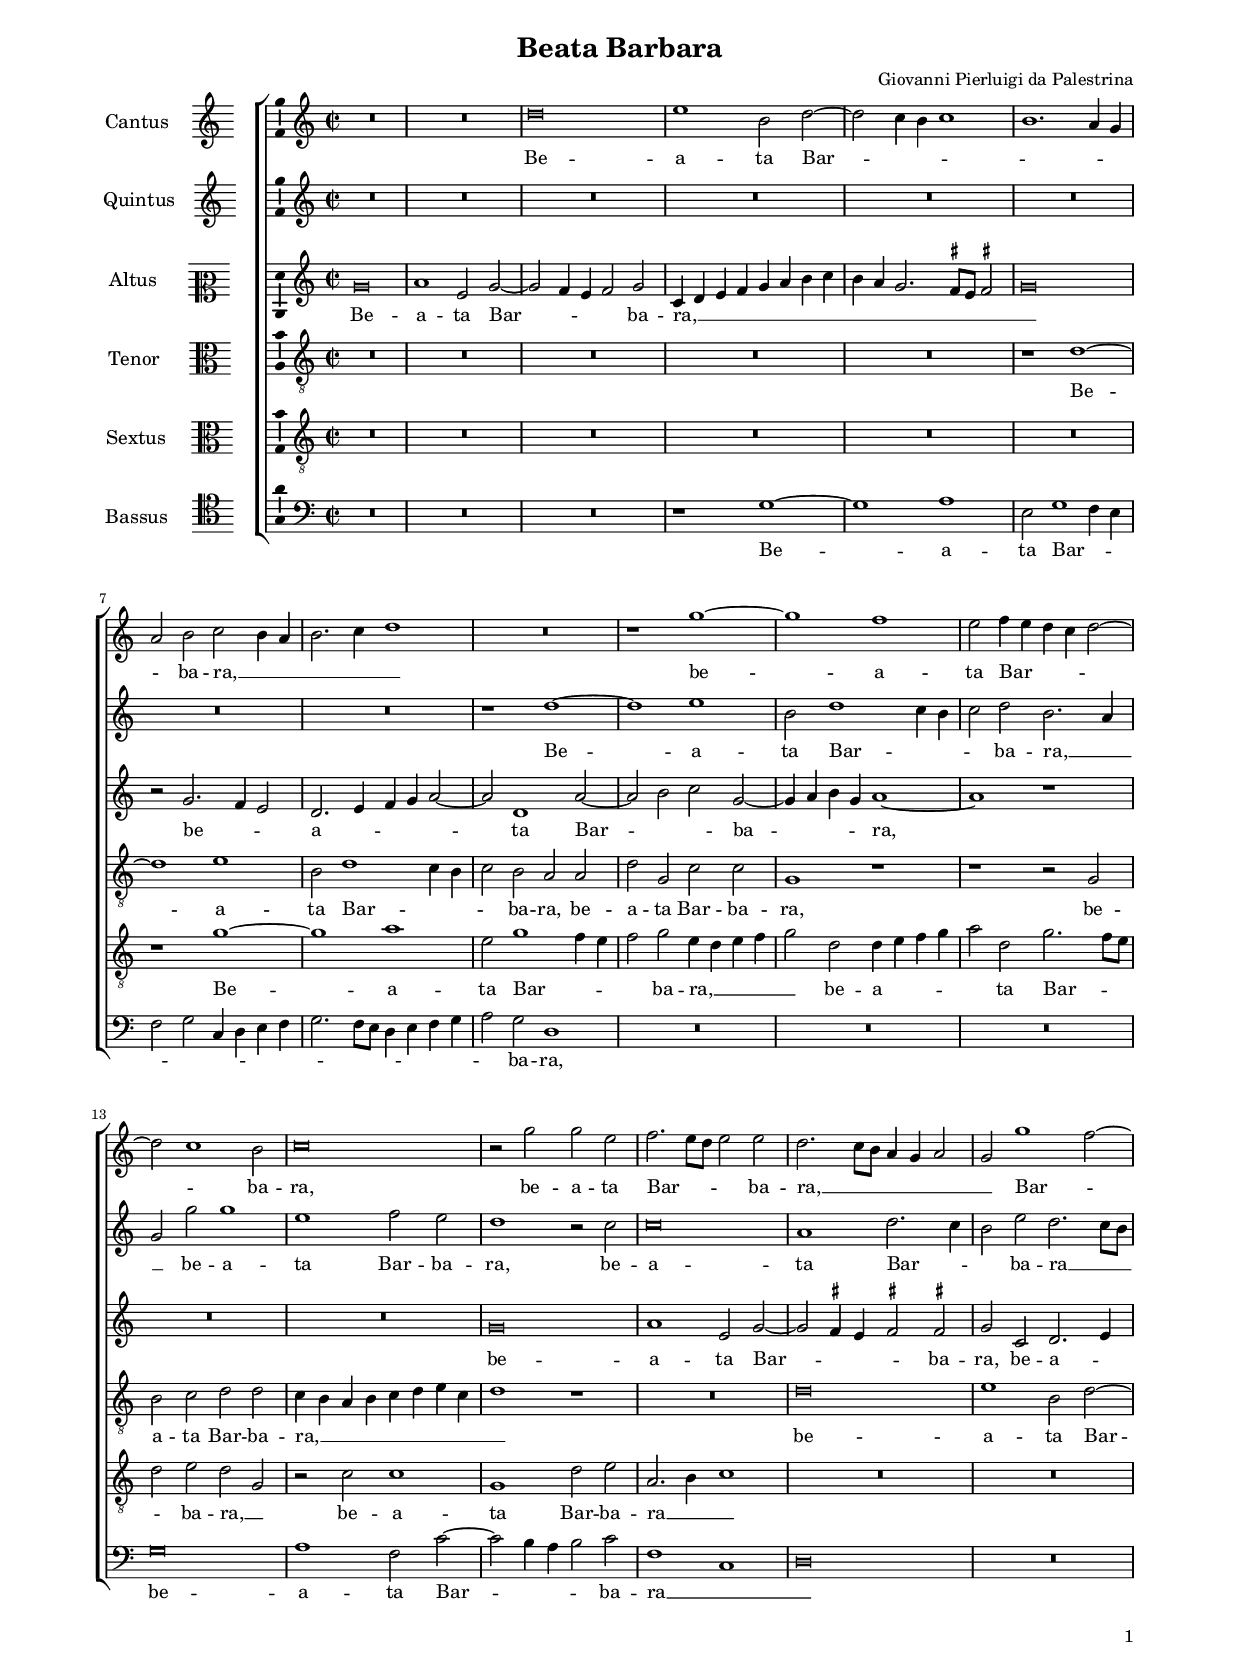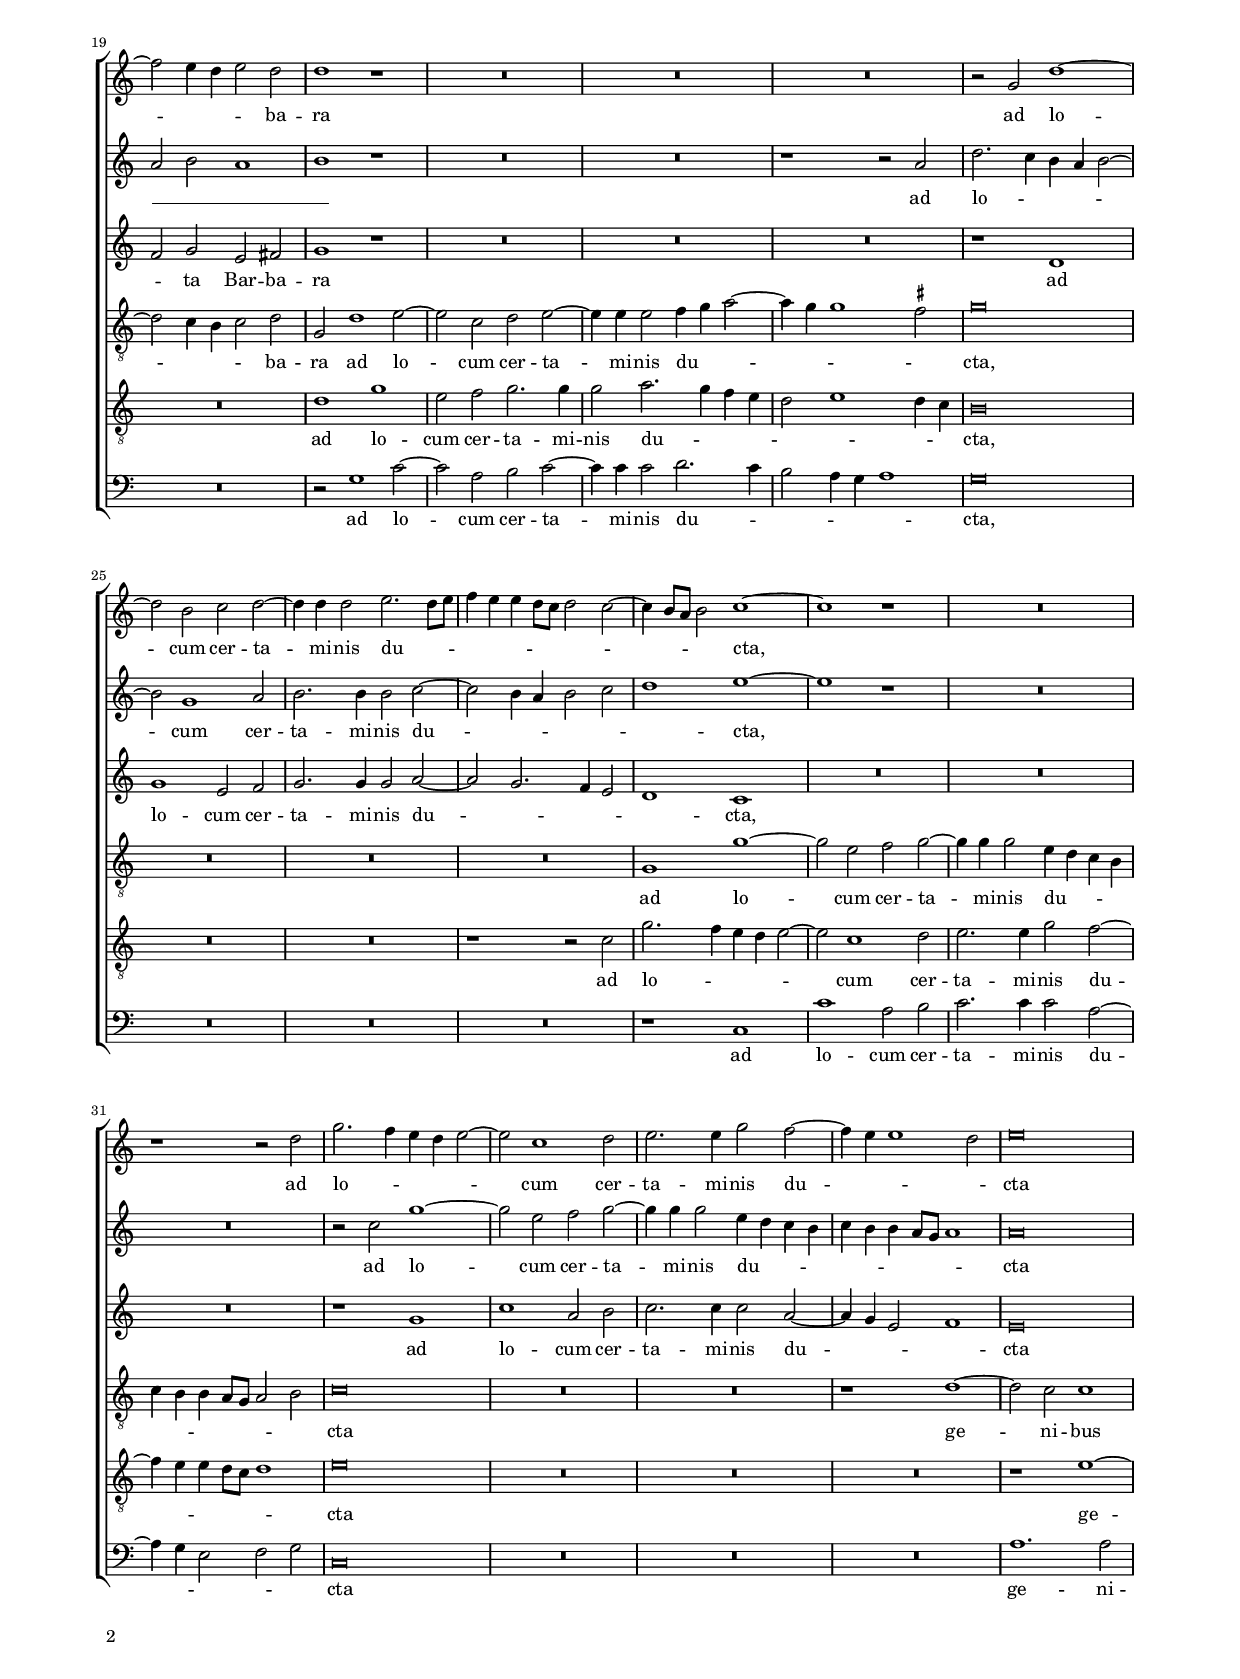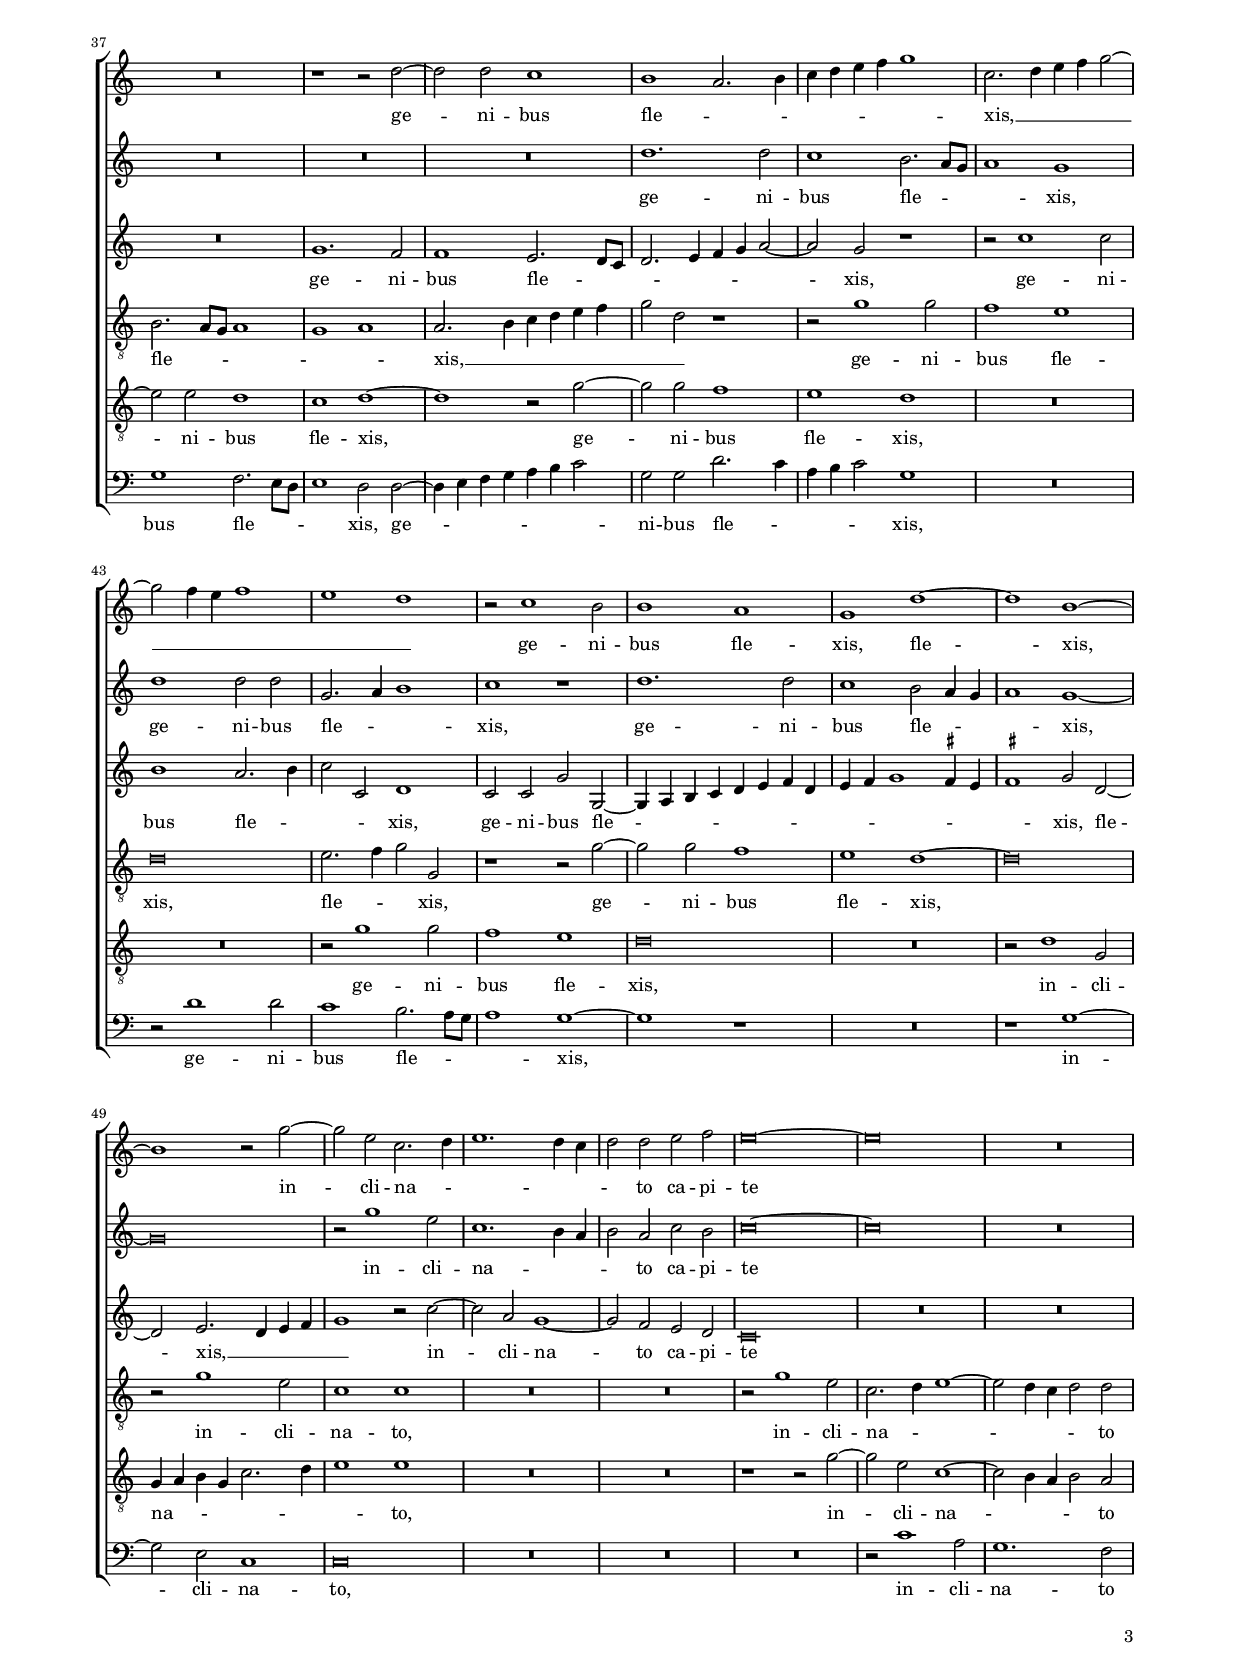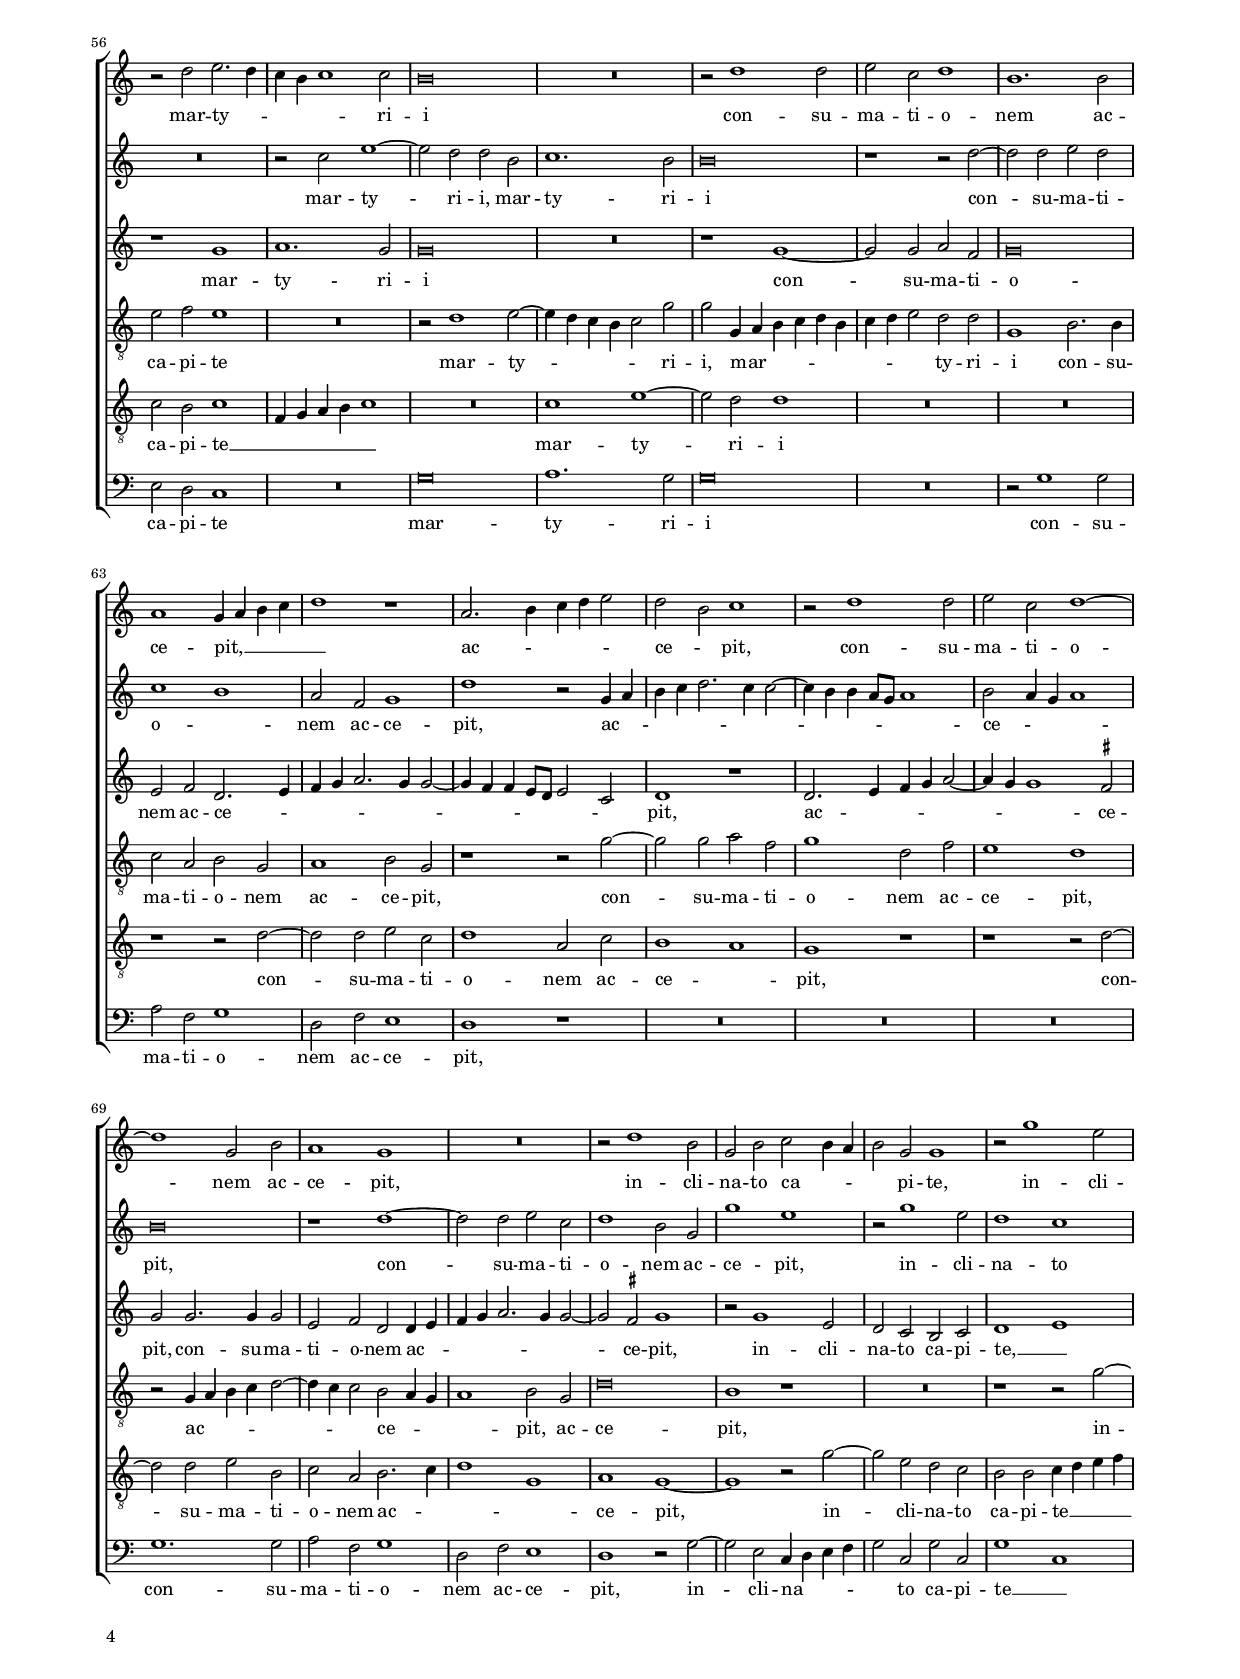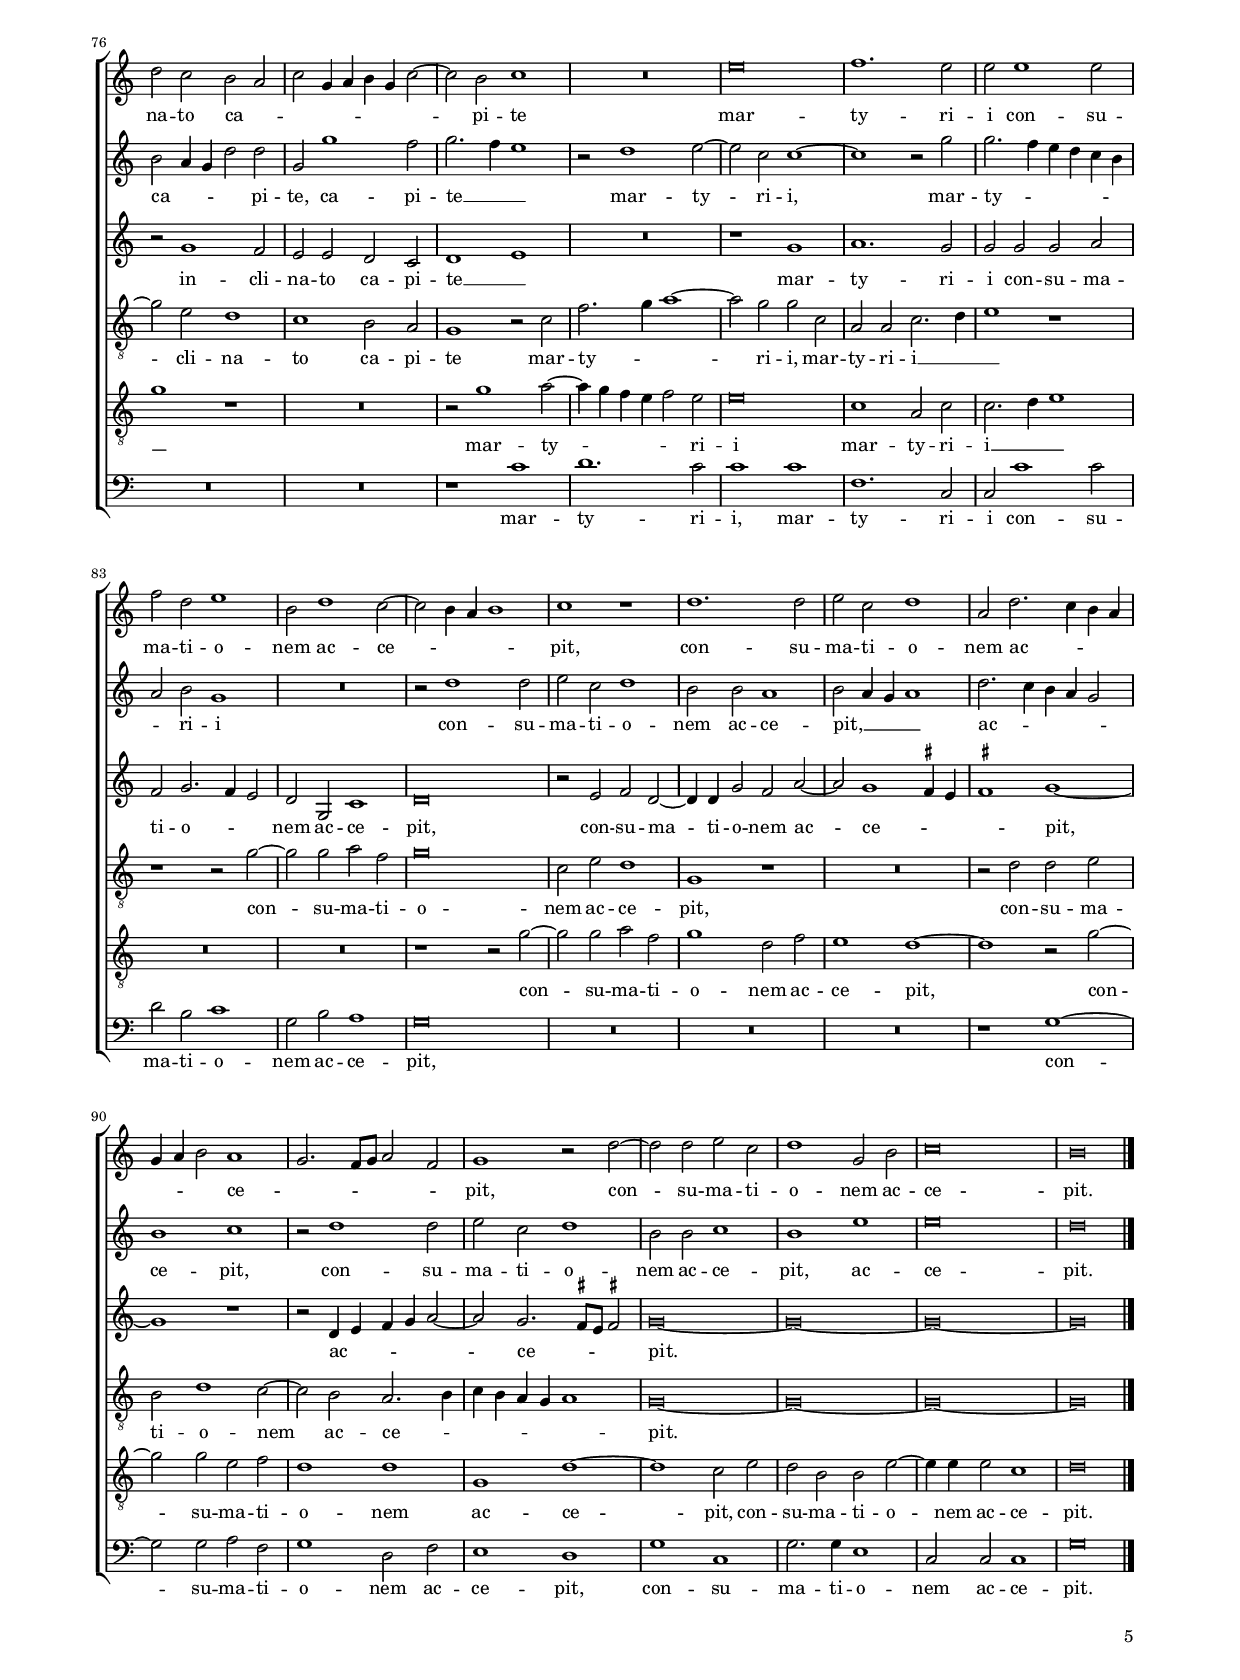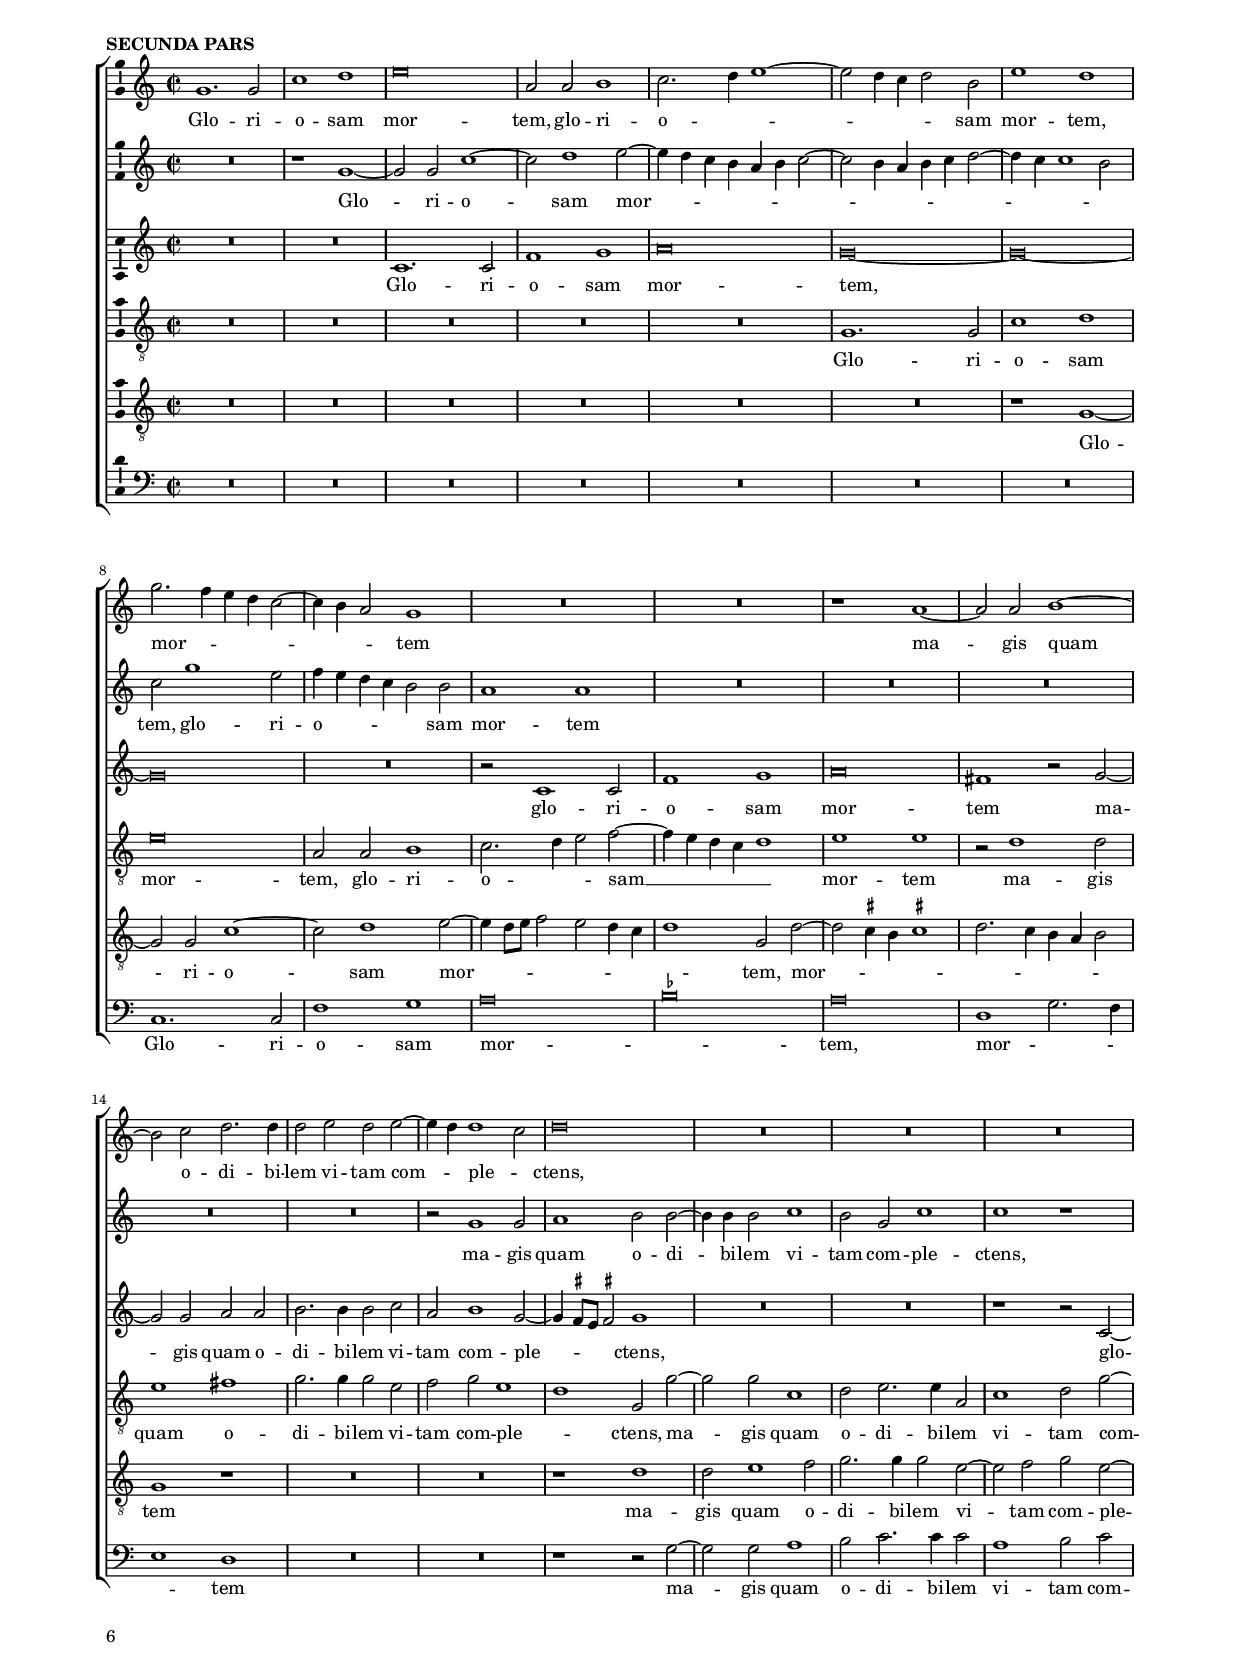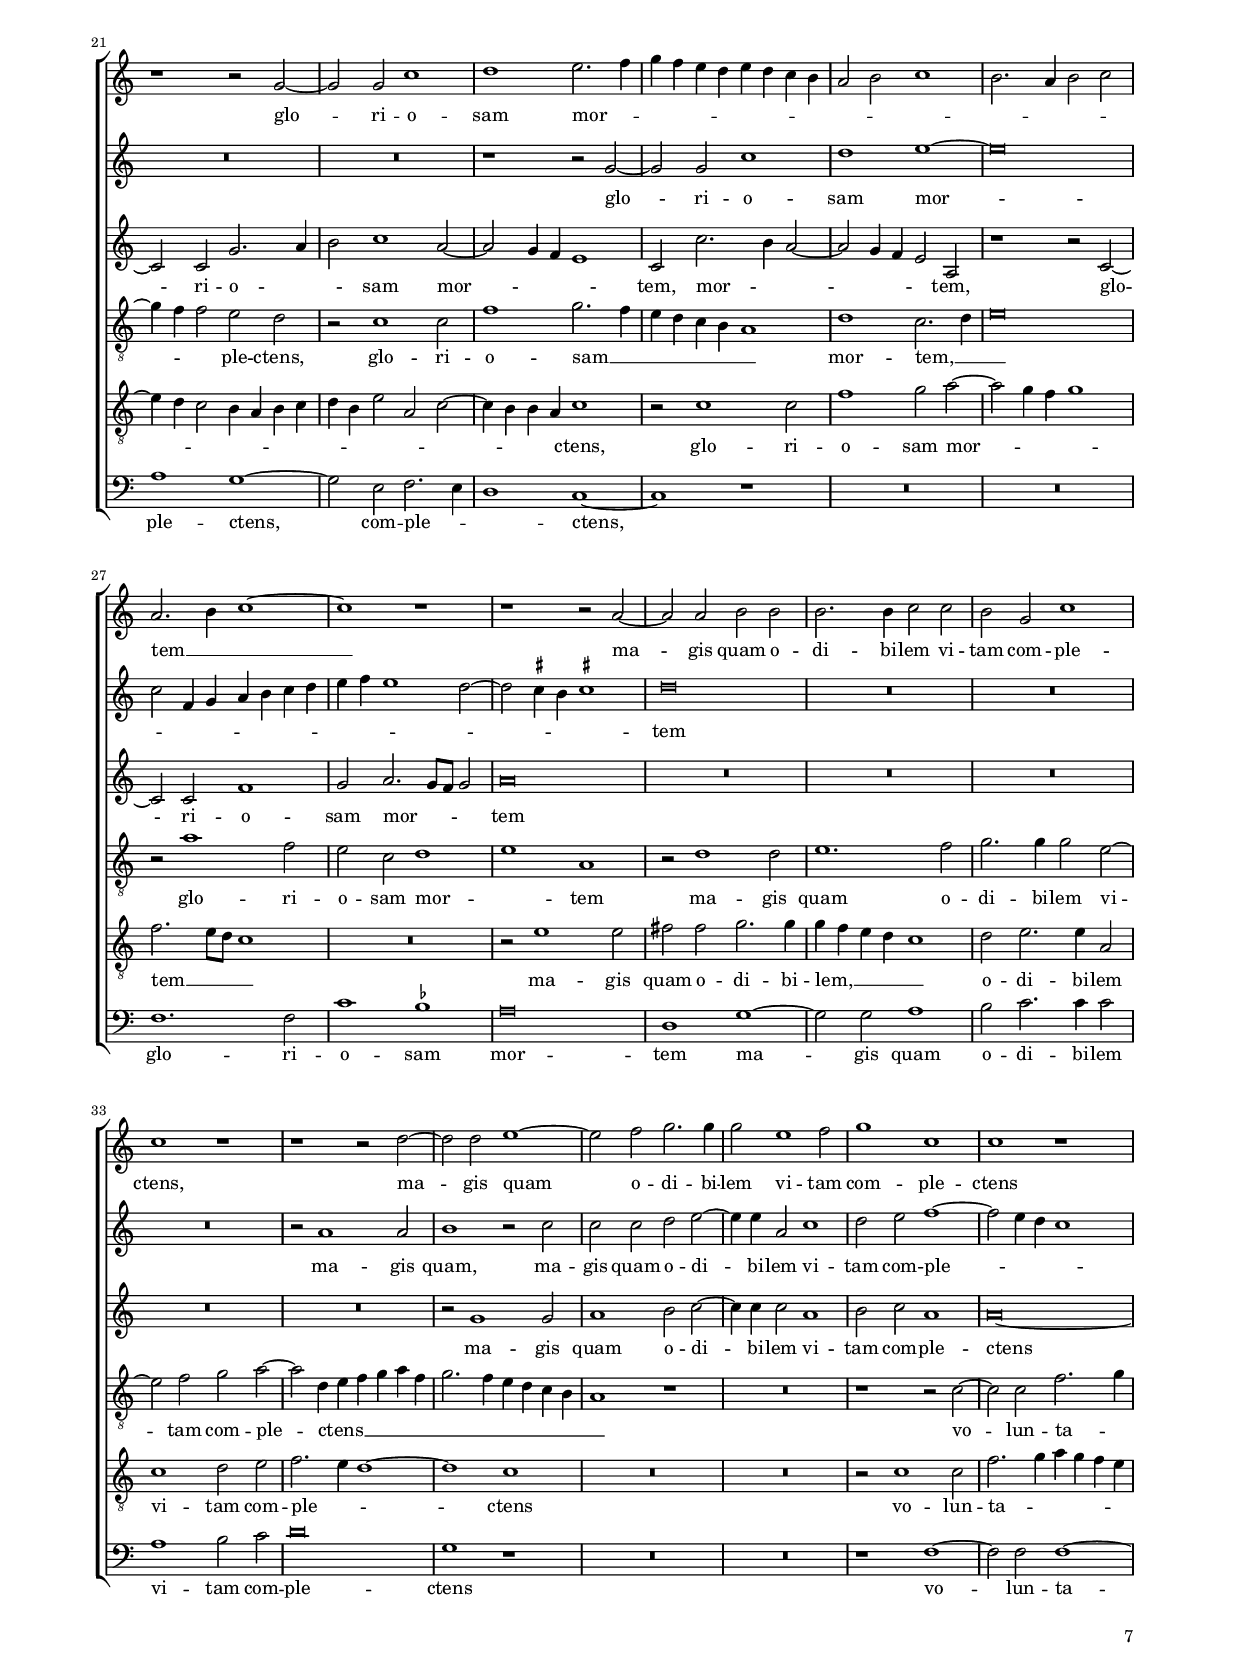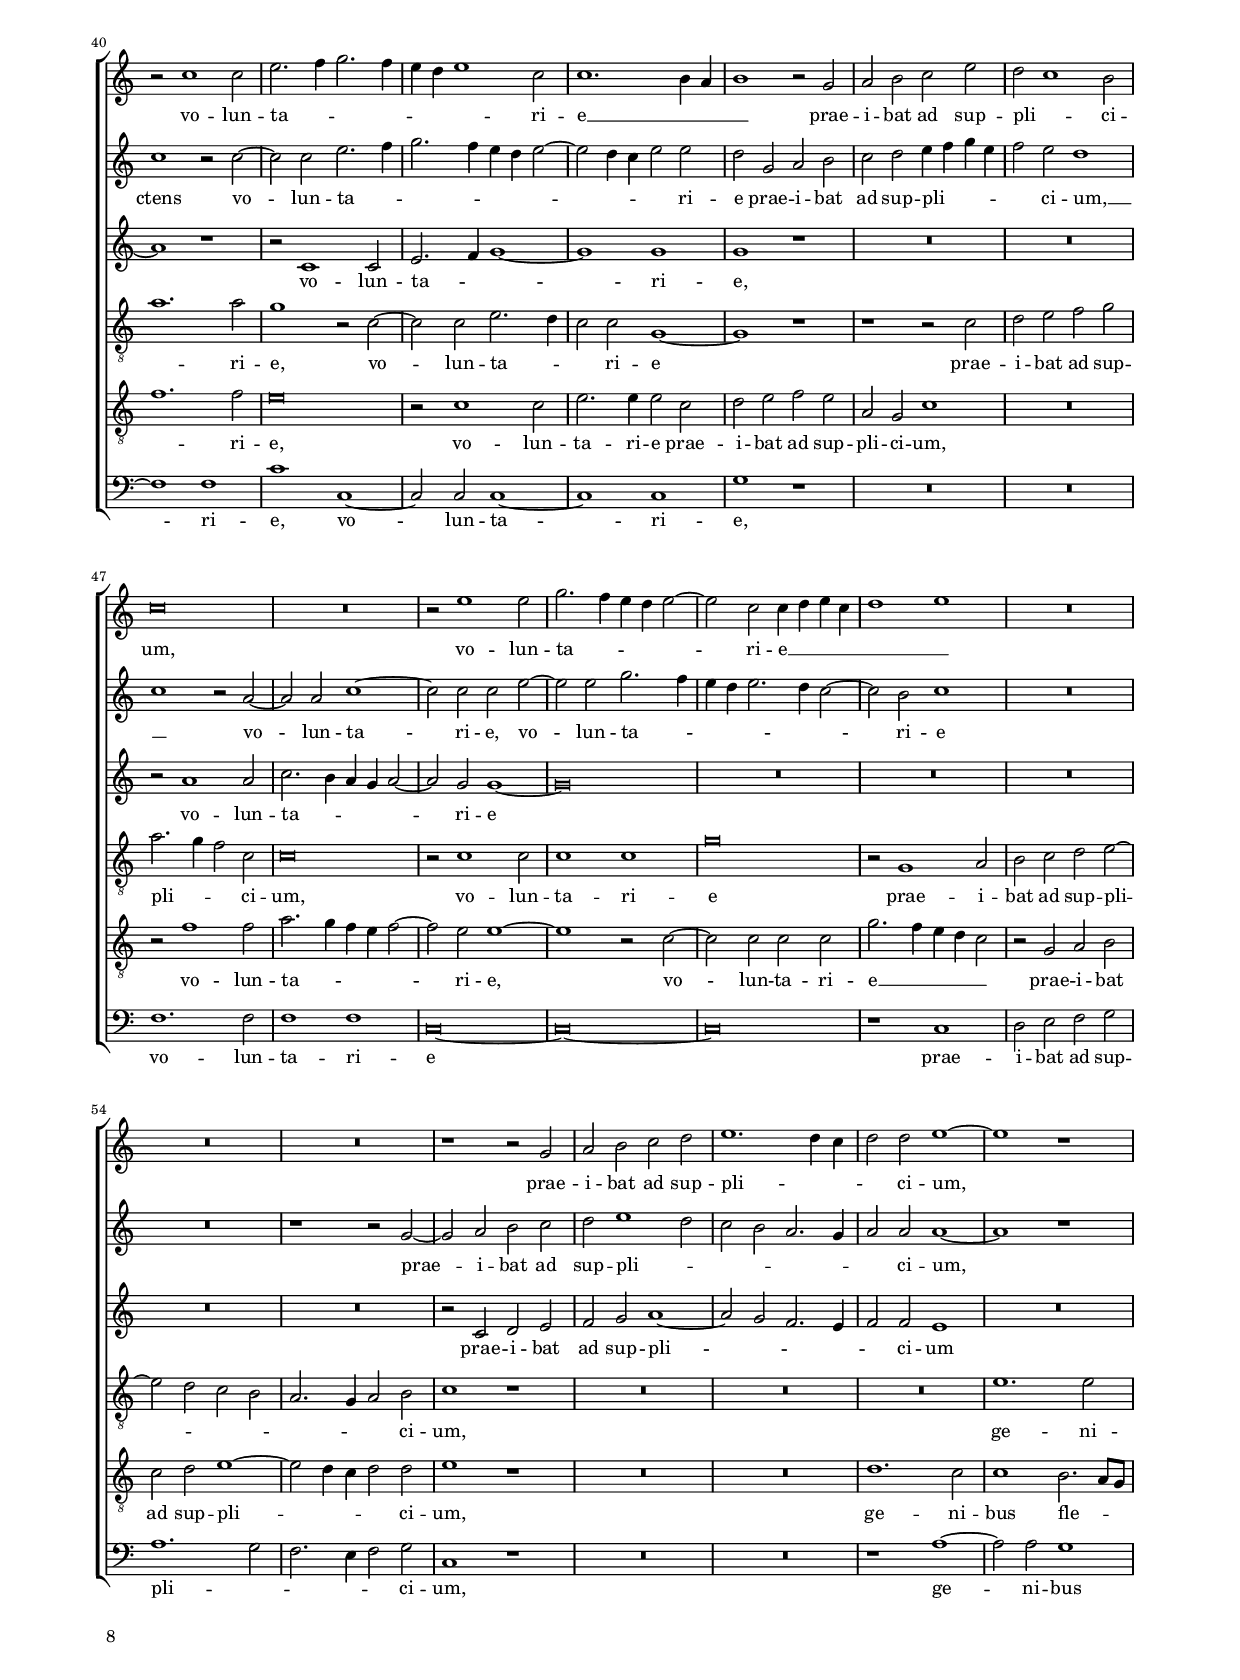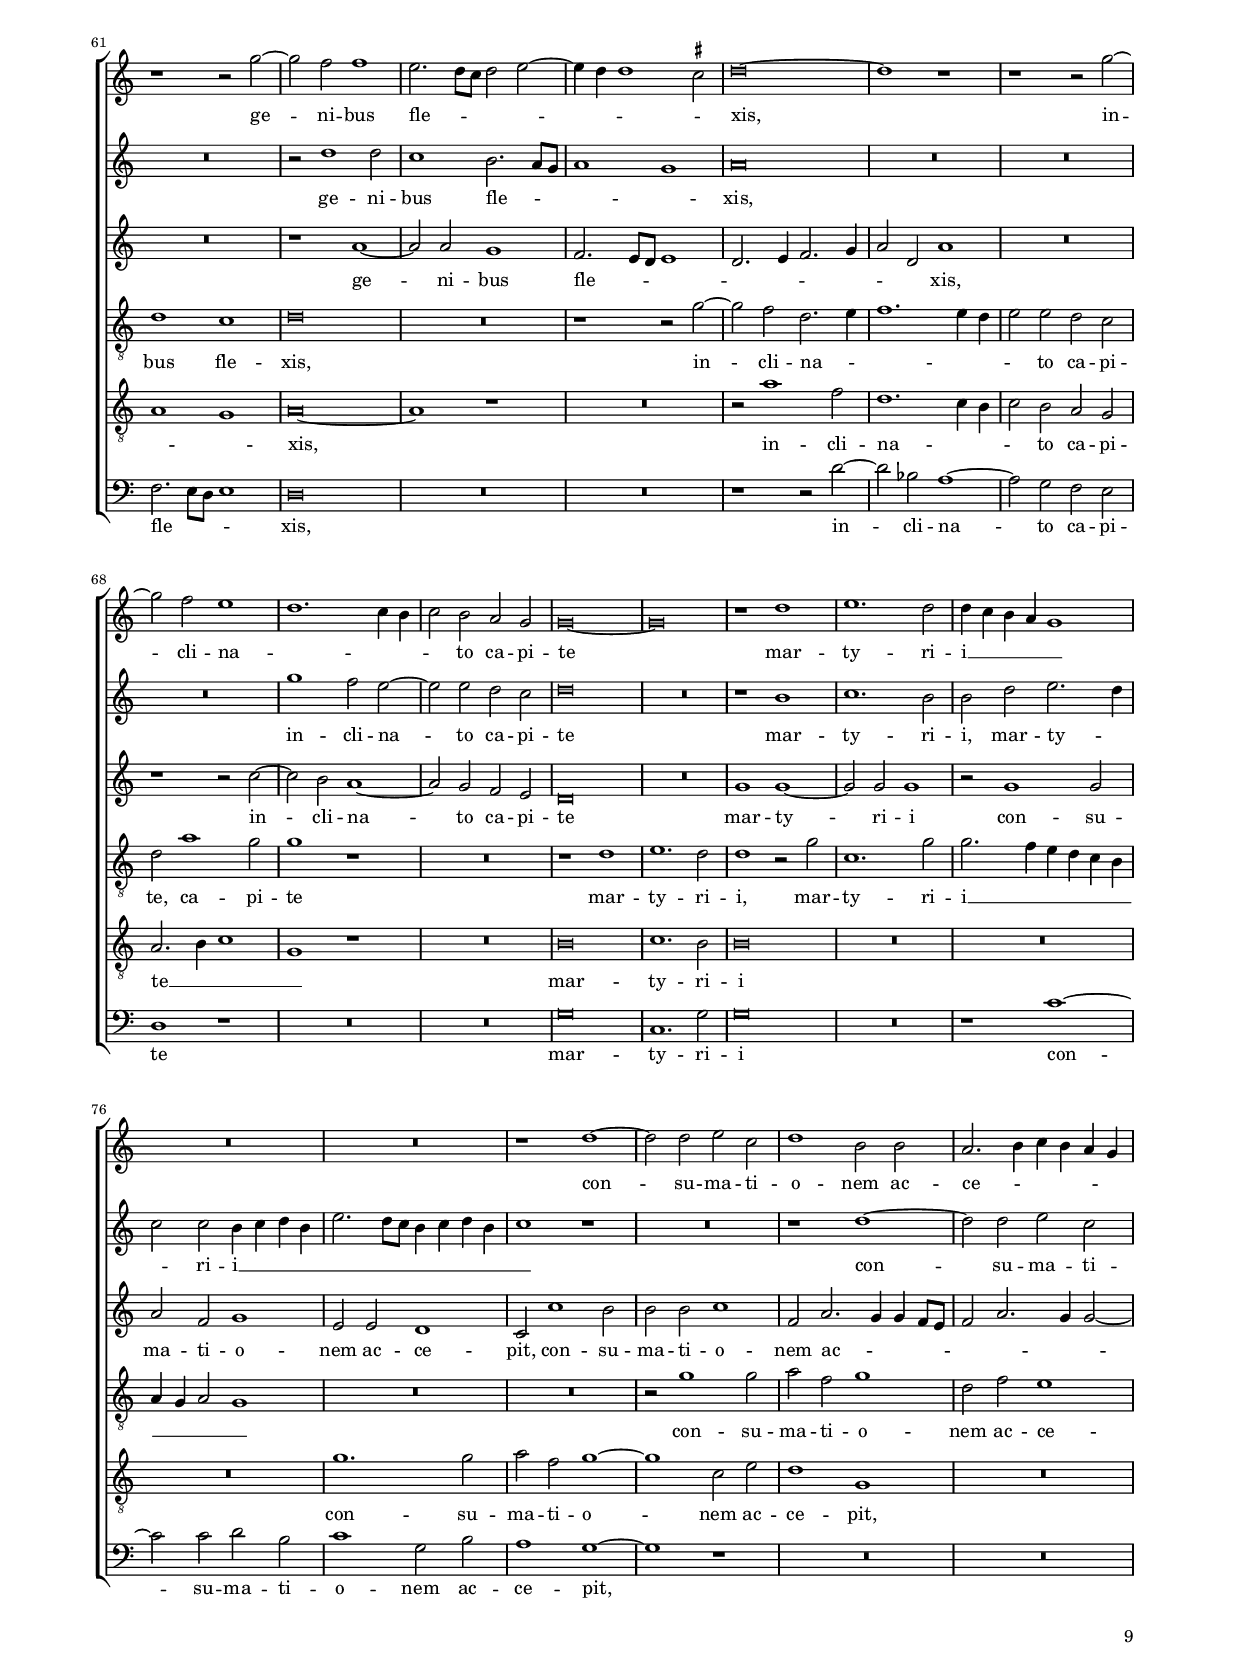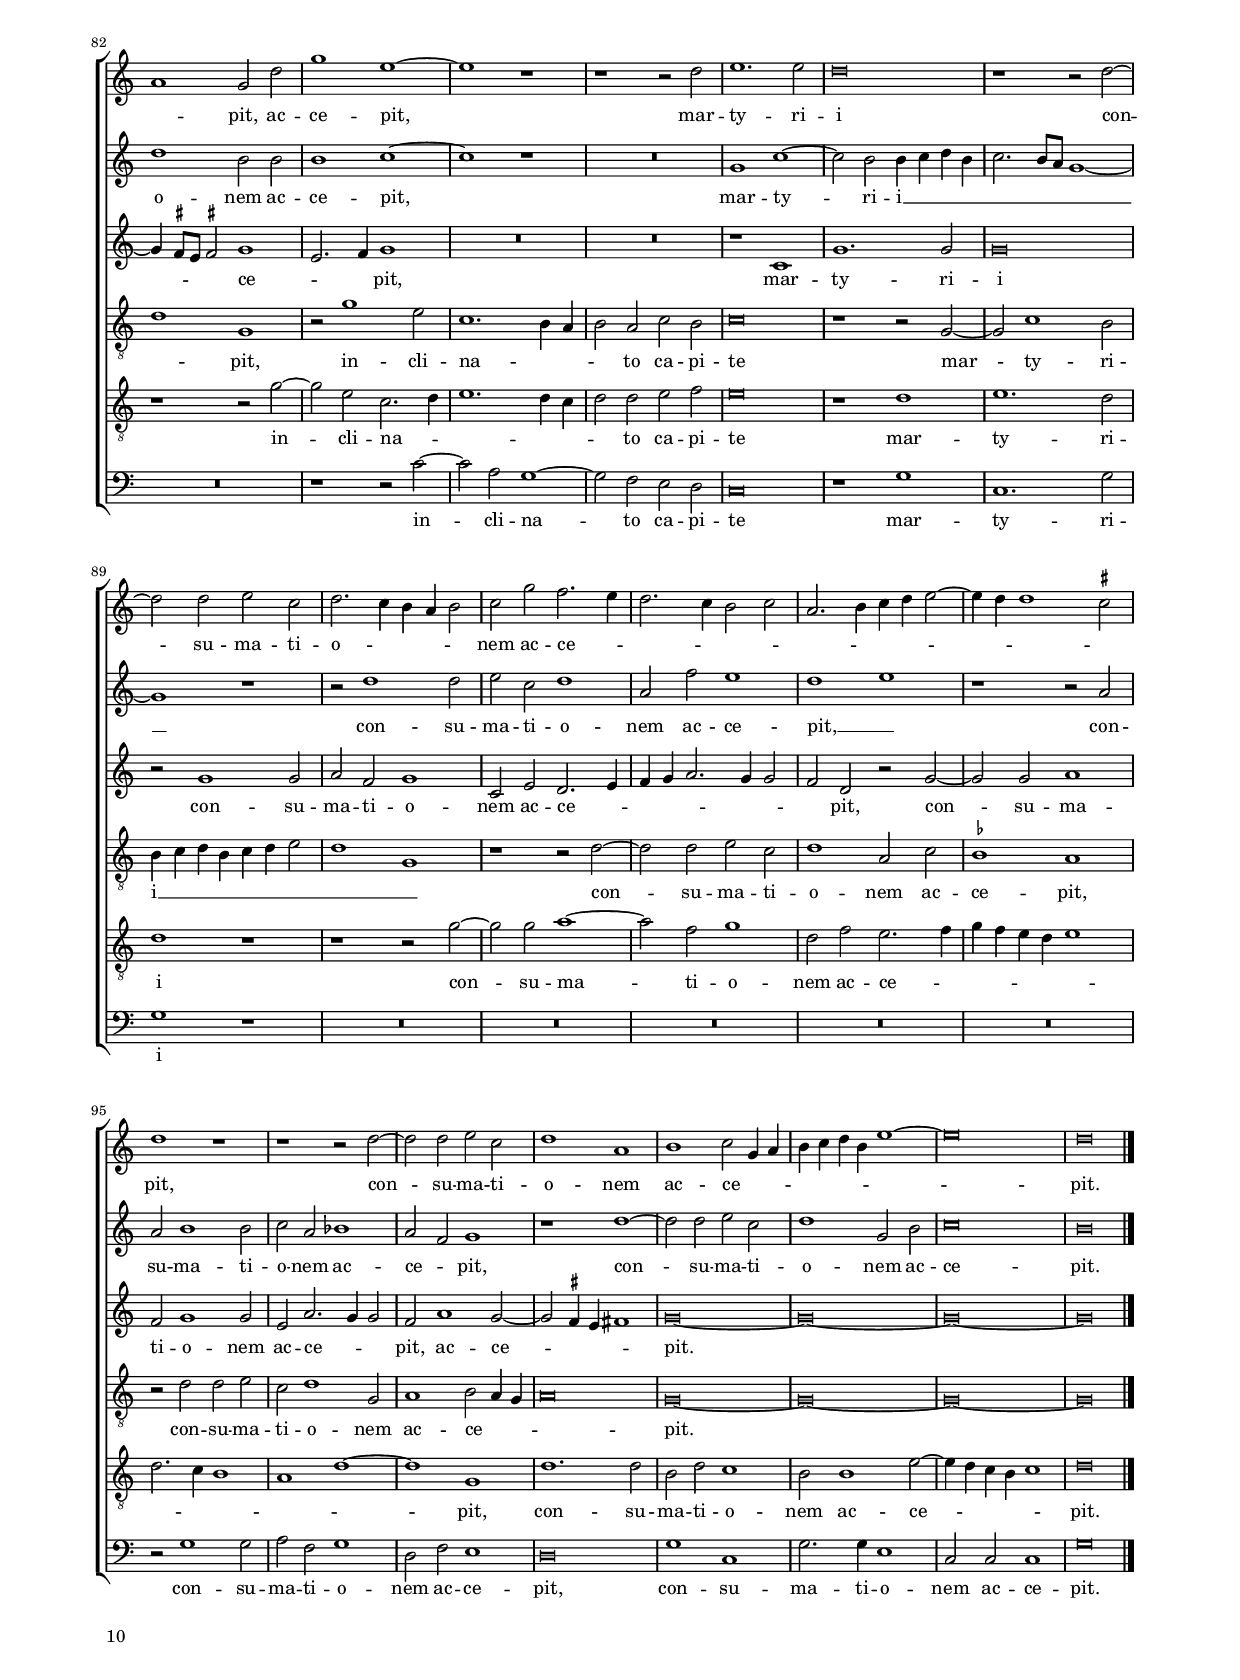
\header
{
  title="Beata Barbara"
  composer="Giovanni Pierluigi da Palestrina"
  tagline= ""
}

\version "2.20.0"
\include "deutsch.ly"
#(set-global-staff-size 15)
% #(set-default-paper-size "letter")
#(ly:set-option 'point-and-click #f)


	ficta = { \once \set suggestAccidentals = ##t }
	
	forget = #(define-music-function (music) (ly:music?) #{
		\accidentalStyle forget
		$music
		\accidentalStyle default
		#})

	m = \melisma
	me = \melismaEnd
 %	\mark \markup { \override #'(style . baroque) { \note  #"breve" #1 = \note #"breve." #1 } }


\paper
	{
	top-margin = 1.5 \cm
	bottom-margin = 0.9 \cm
	left-margin = 1.8 \cm
	right-margin = 1.8 \cm
	ragged-bottom = ##f
	ragged-last-bottom = ##t
	print-page-number = ##f
	score-system-spacing = #'((basic-distance . 16) (minimum-distance . 14) (padding . 5) (strechability . 250))
	system-system-spacing = #'((basic-distance . 16) (minimum-distance . 14) (padding . 5) (strechability . 250))
    oddFooterMarkup=\markup   \fill-line { "" \fromproperty #'page:page-number-string }
    evenFooterMarkup=\markup  \fill-line { \fromproperty #'page:page-number-string "" }
    last-bottom-spacing = #'((basic-distance . 12) (minimum-distance . 7) (padding . 4))
	systems-per-page = 3
    page-count = 10
%	min-systems-per-page = 3
	}

global = {
	\key c \major
	\time 2/2 \set Score.measureLength = #(ly:make-moment 2/1)
    \skip 1*2*96 \bar "|." \pageBreak
	}


incipitcantus = \markup { \score {
	{
	\set Staff.instrumentName = \markup { \fontsize #1 "Cantus" }
	\key c \major
	\clef violin
	s4 \bar ""
	}
	\layout  {
	raggedright = ##t
	indent = 1.8 \cm
	line-width = 2.5 \cm
	\context { \Staff \remove Time_signature_engraver }
	\override Staff.Clef.Y-extent = #'(0 . 0)
	}} \hspace #1 }


incipitsextus = \markup { \score {
	{
	\set Staff.instrumentName = \markup { \fontsize #1 "Quintus" }
	\key c \major
	\clef violin
	s4 \bar ""
	}
	\layout  {
	raggedright = ##t
	indent = 1.8 \cm
	line-width = 2.5 \cm
	\context { \Staff \remove Time_signature_engraver }
	\override Staff.Clef.Y-extent = #'(0 . 0)
	}} \hspace #1 }
      
      
incipitaltus = \markup { \score {
	{
	\set Staff.instrumentName = \markup { \fontsize #1 "Altus" }
	\key c \major
	\clef mezzosoprano
	s4 \bar ""
	}
	\layout  {
	raggedright = ##t
	indent = 1.8 \cm
	line-width = 2.5 \cm
	\context { \Staff \remove Time_signature_engraver }
	\override Staff.Clef.Y-extent = #'(0 . 0)
	}} \hspace #1 }


incipittenor = \markup { \score {
	{
	\set Staff.instrumentName = \markup { \fontsize #1 "Tenor" }
	\key c \major
	\clef alto
	s4 \bar ""
	}
	\layout  {
	raggedright = ##t
	indent = 1.8 \cm
	line-width = 2.5 \cm
	\context { \Staff \remove Time_signature_engraver }
	\override Staff.Clef.Y-extent = #'(0 . 0)
	}} \hspace #1 }
      
      
incipitquintus = \markup { \score {
	{
	\set Staff.instrumentName = \markup { \fontsize #1 "Sextus" }
	\key c \major
	\clef alto
	s4 \bar ""
	}
	\layout  {
	raggedright = ##t
	indent = 1.8 \cm
	line-width = 2.5 \cm
	\context { \Staff \remove Time_signature_engraver }
	\override Staff.Clef.Y-extent = #'(0 . 0)
	}} \hspace #1 }
      
      
incipitbassus = \markup { \score {
	{
	\set Staff.instrumentName = \markup { \fontsize #1 "Bassus" }
	\key c \major
	\clef tenor
	s4 \bar ""
	}
	\layout  {
	raggedright = ##t
	indent = 1.8 \cm
	line-width = 2.5 \cm
	\context { \Staff \remove Time_signature_engraver }
	\override Staff.Clef.Y-extent = #'(0 . 0)
	}} \hspace #1 }


cantus =  \relative c''
	{
	R\breve
	R\breve
	d\breve
	e1 h2 d~
%5
	d2 c4 h c1 |
	h1. a4 g
	a2 h c h4 a
	h2. c4 d1
	R\breve
%10
	r1 g~ |
	g1 f
	e2 f4 e d c d2~
	d2 c1 h2
	c\breve
%15
	r2 g' g e |
	f2. e8 d e2 e
	d2. c8 h a4 g a2
	g2 g'1 f2~
	f2 e4 d e2 d
%20
	d1 r |
	R\breve
	R\breve
	R\breve
	r2 g, d'1~
%25
	d2 h c d~ |
	d4 d d2 e2. d8 e
	f4 e e d8 c d2 c~
	c4 h8 a h2 c1~
	c1 r
%30
	R\breve |
	r1 r2 d
	g2. f4 e d e2~
	e2 c1 d2
	e2. e4 g2 f~
%35
	f4 e e1 d2 |
	e\breve
	R\breve
	r1 r2 d~
	d2 d c1
%40
	h1 a2. h4 |
	c4 d e f g1
	c,2. d4 e f g2~
	g2 f4 e f1
	e1 d
%45
	r2 c1 h2 |
	h1 a
	g1 d'~
	d1 h~
	h1 r2 g'~
%50
	g2 e c2. d4 |
	e1. d4 c
	d2 d e f
	e\breve~
	e\breve
%55
	R\breve |
	r2 d e2. d4
	c4 h c1 c2
	h\breve
	R\breve
%60
	r2 d1 d2 |
	e2 c d1
	h1. h2
	a1 g4 a h c
	d1 r
%65
	a2. h4 c d e2 |
	d2 h c1
	r2 d1 d2
	e2 c d1~
	d1 g,2 h 
%70
	a1 g |
	R\breve
	r2 d'1 h2
	g2 h c h4 a
	h2 g g1
%75
	r2 g'1 e2 |
	d2 c h a
	c2 g4 a h g c2~
	c2 h c1
	R\breve
%80
	e\breve |
	f1. e2
	e2 e1 e2
	f2 d e1
	h2 d1 c2~
%85
	c2 h4 a h1 |
	c1 r
	d1. d2
	e2 c d1
	a2 d2. c4 h a
%90
	g4 a h2 a1 |
	g2. f8 g a2 f
	g1 r2 d'~
	d2 d e c
	d1 g,2 h
%95
	c\breve
	h\breve |
	}


sextus = \relative c''
	{
	R\breve
	R\breve
	R\breve
	R\breve
%5
	R\breve |
	R\breve
	R\breve
	R\breve
	r1 d~
%10
	d1 e |
	h2 d1 c4 h
	c2 d h2. a4
	g2 g' g1
	e1 f2 e
%15
	d1 r2 c |
	c\breve
	a1 d2. c4
	h2 e d2. c8 h
	a2 h a1
%20
	h1 r |
	R\breve
	R\breve
	r1 r2 a
	d2. c4 h a h2~
%25
	h2 g1 a2 |
	h2. h4 h2 c~
	c2 h4 a h2 c
	d1 e~
	e1 r
%30
	R\breve |
	R\breve
	r2 c g'1~
	g2 e f g~
	g4 g g2 e4 d c h
%35
	c4 h h a8 g a1 |
	a\breve
	R\breve
	R\breve
	R\breve
%40
	d1. d2 |
	c1 h2. a8 g
	a1 g
	d'1 d2 d
	g,2. a4 h1
%45
	c1 r |
	d1. d2
	c1 h2 a4 g
	a1 g~
	g\breve
%50
	r2 g'1 e2 |
	c1. h4 a
	h2 a c h
	c\breve~
	c\breve
%55
	R\breve |
	R\breve
	r2 c e1~
	e2 d d h
	c1. h2
%60
	h\breve |
	r1 r2 d~
	d2 d e d
	c1 h
	a2 f g1
%65
	d'1 r2 g,4 a |
	h4 c d2. c4 c2~
	c4 h h a8 g a1
	h2 a4 g a1
	h\breve
%70
	r1 d~ |
	d2 d e c
	d1 h2 g
	g'1 e
	r2 g1 e2
%75
	d1 c |
	h2 a4 g d'2 d
	g, g'1 f2
	g2. f4 e1
	r2 d1 e2~
%80
	e2 c c1~ |
	c1 r2 g'
	g2. f4 e d c h
	a2 h g1
	R\breve
%85
	r2 d'1 d2 |
	e2 c d1
	h2 h a1
	h2 a4 g a1
	d2. c4 h a g2
%90
	h1 c |
	r2 d1 d2
	e2 c d1
	h2 h c1
	h1 e
%95
	e\breve |
	d\breve |
	}


altus =  \relative c'
    {
	g'\breve
	a1 e2 g~
	g2 f4 e f2 g
	c,4 d e f g a h c
%5
	h4 a g2. \ficta fis8 e \ficta fis!2 |
	g\breve
	r2 g2. f4 e2
	d2. e4 f g a2~
	a2 d,1 a'2~
%10
	a2 h c g~ |
	g4 a h g a1~
	a1 r
	R\breve
	R\breve
%15
	g\breve |
	a1 e2 g~
	g2 \ficta fis4 e \ficta fis!2 \ficta fis!
	g2 c, d2. e4
	f2 g e fis
%20
	g1 r |
	R\breve
	R\breve
	R\breve
	r1 d
%25
	g1 e2 f |
	g2. g4 g2 a~
	a2 g2. f4 e2
	d1 c
	R\breve
%30
	R\breve |
	R\breve
	r1 g'
	c1 a2 h
	c2. c4 c2 a~
%35
	a4 g e2 f1 |
	e\breve
	R\breve
	g1. f2
	f1 e2. d8 c
%40
	d2. e4 f g a2~ |
	a2 g r1
	r2 c1 c2
	h1 a2. h4
	c2 c, d1
%45
	c2 c g' g,~ |
	g4 a h c d e f d
	e4 f g1 \ficta fis4 e
	\ficta fis1 g2 d~
	d2 e2. d4 e f
%50
	g1 r2 c~ |
	c2 a g1~
	g2 f e d
	c\breve
	R\breve
%55
	R\breve |
	r1 g'
	a1. g2
	g\breve
	R\breve
%60
	r1 g~ |
	g2 g a f
	g\breve
	e2 f d2. e4
	f4 g a2. g4 g2~
%65
	g4 f f e8 d e2 c |
	d1 r
	d2. e4 f g a2~
	a4 g g1 \ficta fis2
	g2 g2. g4 g2
%70
	e2 f d d4 e |
	f4 g a2. g4 g2~
	g2 \ficta fis g1
	r2 g1 e2
	d2 c h c
%75
	d1 e |
	r2 g1 f2
	e2 e d c
	d1 e
	R\breve
%80
	r1 g |
	a1. g2
	g2 g g a
	f2 g2. f4 e2
	d2 g, c1
%85
	d\breve |
	r2 e f d~
	d4 d g2 f a~
	a2 g1 \ficta fis4 e
	\ficta fis1 g~
%90
	g1 r |
	r2 d4 e f g a2~
	a2 g2. \ficta fis8 e \ficta fis!2
	g\breve~
	g\breve~
%95
	g\breve~
	g\breve |
	}


tenor =  \relative c'
	{
	R\breve
	R\breve
	R\breve
	R\breve
%5
	R\breve |
	r1 d~
	d1 e
	h2 d1 c4 h
	c2 h a a
%10
	d2 g, c c |
	g1 r
	r1 r2 g
	h2 c d d
	c4 h a h c d e c
%15
	d1 r |
	R\breve
	d\breve
	e1 h2 d~
	d2 c4 h c2 d
%20
	g,2 d'1 e2~ |
	e2 c d e~
	e4 e e2 f4 g a2~
	a4 g g1 \ficta fis2
	g\breve
%25
	R\breve |
	R\breve
	R\breve
	g,1 g'~
	g2 e f g~
%30
	g4 g g2 e4 d c h |
	c4 h h a8 g a2 h
	c\breve
	R\breve
	R\breve
%35
	r1 d~ |
	d2 c c1
	h2. a8 g a1
	g1 a
	a2. h4 c d e f
%40
	g2 d r1 |
	r2 g1 g2
	f1 e
	d\breve
	e2. f4 g2 g,
%45
	r1 r2 g'~ |
	g2 g f1
	e1 d~
	d\breve
	r2 g1 e2
%50
	c1 c |
	R\breve
	R\breve
	r2 g'1 e2
	c2. d4 e1~
%55
	e2 d4 c d2 d |
	e2 f e1
	R\breve
	r2 d1 e2~
	e4 d c h c2 g'
%60
	g2 g,4 a h c d h |
	c4 d e2 d d
	g,1 h2. h4
	c2 a h g
	a1 h2 g
%65
	r1 r2 g'~ |
	g2 g a f
	g1 d2 f
	e1 d
	r2 g,4 a h c d2~
%70
	d4 c c2 h a4 g |
	a1 h2 g
	d'\breve
	h1 r
	R\breve
%75
	r1 r2 g'~ |
	g2 e d1
	c1 h2 a
	g1 r2 c
	f2. g4 a1~
%80
	a2 g g c, |
	a2 a c2. d4
	e1 r
	r1 r2 g~
	g2 g a f
%85
	g\breve |
	c,2 e d1
	g,1 r
	R\breve
	r2 d' d e
%90
	h2 d1 c2~ |
	c2 h a2. h4
	c4 h a g a1
	g\breve~
	g\breve~
%95
	g\breve~
	g\breve |
	}


quintus  =  \relative c'
	{
	R\breve
	R\breve
	R\breve
	R\breve
%5
	R\breve |
	R\breve
	r1 g'~
	g1 a
	e2 g1 f4 e
%10
	f2 g e4 d e f |
	g2 d d4 e f g
	a2 d, g2. f8 e
	d2 e d g,
	r2 c c1
%15
	g1 d'2 e |
	a,2. h4 c1
	R\breve
	R\breve
	R\breve
%20
	d1 g |
	e2 f g2. g4
	g2 a2. g4 f e
	d2 e1 d4 c
	h\breve
%25
	R\breve |
	R\breve
	r1 r2 c
	g'2. f4 e d e2~
	e2 c1 d2
%30
	e2. e4 g2 f~ |
	f4 e e d8 c d1
	e\breve
	R\breve
	R\breve
%35
	R\breve |
	r1 e~
	e2 e d1
	c1 d~
	d1 r2 g~
%40
	g2 g f1 |
	e1 d
	R\breve
	R\breve
	r2 g1 g2
%45
	f1 e |
	d\breve
	R\breve
	r2 d1 g,2
	g4 a h g c2. d4
%50
	e1 e |
	R\breve
	R\breve
	r1 r2 g~
	g2 e c1~
%55
	c2 h4 a h2 a |
	c2 h c1
	f,4 g a h c1
	R\breve
	c1 e~
%60
	e2 d d1 |
	R\breve
	R\breve
	r1 r2 d~
	d2 d e c
%65
	d1 a2 c |
	h1 a
	g1 r
	r1 r2 d'~
	d2 d e h
%70
	c2 a h2. c4 |
	d1 g,
	a1 g~
	g1 r2 g'~
	g2 e d c
%75
	h2 h c4 d e f |
	g1 r
	R\breve
	r2 g1 a2~
	a4 g f e f2 e
%80
	e\breve |
	c1 a2 c
	c2. d4 e1
	R\breve
	R\breve
%85
	r1 r2 g~ |
	g2 g a f
	g1 d2 f
	e1 d~
	d1 r2 g~
%90
	g2 g e f |
	d1 d
	g,1 d'~
	d1 c2 e
	d2 h h e~
%95
	e4 e e2 c1 |
	d\breve |
	}


bassus  =  \relative c
	{
	R\breve
	R\breve
	R\breve
	r1 g'~
%5
	g1 a |
	e2 g1 f4 e
	f2 g c,4 d e f
	g2. f8 e d4 e f g
	a2 g d1
%10
	R\breve |
	R\breve
	R\breve
	g\breve
	a1 f2 c'~
%15
	c2 h4 a h2 c |
	f,1 c
	d\breve
	R\breve
	R\breve
%20
	r2 g1 c2~ |
	c2 a h c~
	c4 c c2 d2. c4
	h2 a4 g a1
	g\breve
%25
	R\breve |
	R\breve
	R\breve
	r1 c,
	c'1 a2 h
%30
	c2. c4 c2 a~ |
	a4 g e2 f g
	c,\breve
	R\breve
	R\breve
%35
	R\breve |
	a'1. a2
	g1 f2. e8 d
	e1 d2 d~
	d4 e f g a h c2
%40
	g2 g d'2. c4 |
	a4 h c2 g1
	R\breve
	r2 d'1 d2
	c1 h2. a8 g
%45
	a1 g~ |
	g1 r
	R\breve
	r1 g~
	g2 e c1
%50
	c\breve |
	R\breve
	R\breve
	R\breve
	r2 c'1 a2
%55
	g1. f2 |
	e2 d c1
	R\breve
	g'\breve
	a1. g2
%60
	g\breve |
    R\breve
	r2 g1 g2
	a2 f g1
	d2 f e1
%65
	d1 r |
	R\breve
    R\breve
	R\breve
	g1. g2
	a2 f g1
%71
	d2 f e1 |
	d1 r2 g~
	g2 e c4 d e f
	g2 c, g' c,
	g'1 c,
%76
	R\breve |
	R\breve
	r1 c'
	d1. c2
	c1 c
%81
	f,1. c2 |
	c2 c'1 c2
	d2 h c1
	g2 h a1
	g\breve
%86
	R\breve |
	R\breve
	R\breve
	r1 g~
	g2 g a f
%91
	g1 d2 f |
	e1 d
	g1 c,
	g'2. g4 e1
	c2 c c1
%96
	g'\breve |
	}


lyricscantus = \lyricmode {
    Be -- a -- ta Bar -- _ _ _ _ _ _ _ ba -- ra, __ _ _ _ _ _
    be -- a -- ta Bar -- _ _ _ _ _ ba -- ra,
    be -- a -- ta Bar -- _ _ _ ba -- ra, __ _ _ _ _ _ _
    Bar -- _ _ _ _ ba -- ra
    ad lo -- cum cer -- ta -- mi -- nis du -- _ _ _ _ _ _ _ _ _ _ _ _ cta,
    ad lo -- _ _ _ _ cum cer -- ta -- mi -- nis du -- _ _ _ cta
    ge -- ni -- bus fle -- _ _ _ _ _ _ _ xis, __ _ _ _ _ _ _ _ _ _
    ge -- ni -- bus fle -- xis,
    fle -- xis,
    in -- cli -- na -- _ _ _ _ _ to ca -- pi -- te
    mar -- ty -- _ _ _ _ ri -- i con -- su -- ma -- ti -- o -- nem ac -- ce -- pit, __ _ _ _ _
    ac -- _ _ _ _ ce -- _ pit,
    con -- su -- ma -- ti -- o -- nem ac -- ce -- pit,
    in -- cli -- na -- to ca -- _ _ _ pi -- te,
    in -- cli -- na -- to ca -- _ _ _ _ _ _ _ pi -- te
    mar -- ty -- ri -- i con -- su -- ma -- ti -- o -- nem ac -- ce -- _ _ _ pit,
    con -- su -- ma -- ti -- o -- nem ac -- _ _ _ _ _ _ ce -- _ _ _ _ _ pit,
    con -- su -- ma -- ti -- o -- nem ac -- ce -- pit.
	}


lyricssextus = \lyricmode {
    Be -- a -- ta Bar -- _ _ _ ba -- ra, __ _ _
    be -- a -- ta Bar -- ba -- ra,
    be -- a -- ta Bar -- _ _ ba -- ra __ _ _ _ _ _ _
    ad lo -- _ _ _ _ cum cer -- ta -- mi -- nis du -- _ _ _ _ _ cta,
    ad lo -- cum cer -- ta -- mi -- nis du -- _ _ _ _ _ _ _ _ _ cta
    ge -- ni -- bus fle -- _ _ _ xis,
    ge -- ni -- bus fle -- _ _ xis,
    ge -- ni -- bus fle -- _ _ _ xis,
    in -- cli -- na -- _ _ _ to ca -- pi -- te
    mar -- ty -- ri -- i,
    mar -- ty -- ri -- i con -- su -- ma -- ti -- o -- _ nem ac -- ce -- pit,
    ac -- _ _ _ _ _ _ _ _ _ _ _ ce -- _ _ _ pit,
    con -- su -- ma -- ti -- o -- nem ac -- ce -- pit,
    in -- cli -- na -- to ca -- _ _ _ pi -- te,
    ca -- pi -- te  __ _ _
    mar -- ty -- ri -- i,
    mar -- ty -- _ _ _ _ _ _ ri -- i con -- su -- ma -- ti -- o -- nem ac -- ce -- pit, __ _ _ _
    ac -- _ _ _ _ ce -- pit,
    con -- su -- ma -- ti -- o -- nem ac -- ce -- pit,
    ac -- ce -- pit.
	}
	
	
lyricsaltus = \lyricmode {
    Be -- a -- ta Bar -- _ _ _ ba -- ra, __ _ _ _ _ _ _ _ _ _ _ _ _ _ _
    be -- _ _ a -- _ _ _ _ ta Bar -- _ _ ba -- _ _ _ ra,
    be -- a -- ta Bar -- _ _ _ ba -- ra,
    be -- a -- _ _ ta Bar -- ba -- ra
    ad lo -- cum cer -- ta -- mi -- nis du -- _ _ _ _ cta,
    ad lo -- cum cer -- ta -- mi -- nis du -- _ _ _ cta
    ge -- ni -- bus fle -- _ _ _ _ _ _ _ xis,
    ge -- ni -- bus fle -- _ _ _ xis,
    ge -- ni -- bus fle -- _ _ _ _ _ _ _ _ _ _ _ _ _ xis,
    fle -- xis, __ _ _ _ _
    in -- cli -- na -- to ca -- pi -- te
    mar -- ty -- ri -- i con -- su -- ma -- ti -- o -- nem ac -- ce -- _ _ _ _ _ _ _ _ _ _ _ _ pit,
    ac -- _ _ _ _ _ _ ce -- pit,
    con -- su -- ma -- ti -- o -- nem ac -- _ _ _ _ _ _ ce -- pit,
    in -- cli -- na -- to ca -- pi -- te, __ _
    in -- cli -- na -- to ca -- pi -- te __ _
    mar -- ty -- ri -- i con -- su -- ma -- ti -- o -- _ _ nem ac -- ce -- pit,
    con -- su -- ma -- ti -- o -- nem ac -- ce -- _ _ _ pit,
    ac -- _ _ _ _ ce -- _ _ _ pit.
	}


lyricstenor = \lyricmode {
    Be -- a -- ta Bar -- _ _ _ ba -- ra,
    be -- a -- ta Bar -- ba -- ra,
    be -- a -- ta Bar -- ba -- ra, __ _ _ _ _ _ _ _ _
    be -- a -- ta Bar -- _ _ _ ba -- ra
    ad lo -- cum cer -- ta -- mi -- nis du -- _ _ _ _ _ cta,
    ad lo -- cum cer -- ta -- mi -- nis du -- _ _ _ _ _ _ _ _ _ _ cta
    ge -- ni -- bus fle -- _ _ _ _ _ xis, __ _ _ _ _ _ _ _
    ge -- ni -- bus fle -- xis,
    fle -- _ _ xis,
    ge -- ni -- bus fle -- xis,
    in -- cli -- na -- to,
    in -- cli -- na -- _ _ _ _ _ to ca -- pi -- te
    mar -- ty -- _ _ _ _ ri -- i,
    mar -- _ _ _ _ _ _ _ _ ty -- ri -- i con -- su -- ma -- ti -- o -- nem ac -- ce -- pit,
    con -- su -- ma -- ti -- o -- nem ac -- ce -- pit,
    ac -- _ _ _ _ _ _ ce -- _ _ _ pit,
    ac -- ce -- pit,
    in -- cli -- na -- to ca -- pi -- te
    mar -- ty -- _ _ ri -- i,
    mar -- ty -- ri -- i __ _ _ con -- su -- ma -- ti -- o -- nem ac -- ce -- pit,
    con -- su -- ma -- ti -- o -- nem ac -- ce -- _ _ _ _ _ _ pit.
	}


lyricsquintus = \lyricmode {
    Be -- a -- ta Bar -- _ _ _ ba -- ra, __ _ _ _ _
    be -- a -- _ _ _ _ ta Bar -- _ _ _ ba -- ra, __ _
    be -- a -- ta Bar -- ba -- ra __ _ _
    ad lo -- cum cer -- ta -- mi -- nis du -- _ _ _ _ _ _ _ cta,
    ad lo -- _ _ _ _ cum cer -- ta -- mi -- nis du -- _ _ _ _ _ cta
    ge -- ni -- bus fle -- xis,
    ge -- ni -- bus fle -- xis,
    ge -- ni -- bus fle -- xis,
    in -- cli -- na -- _ _ _ _ _ _ to,
    in -- cli -- na -- _ _ _ to ca -- pi -- te __ _ _ _ _ _
    mar -- ty -- ri -- i con -- su -- ma -- ti -- o -- nem ac -- ce -- _ pit,
    con -- su -- ma -- ti -- o -- nem ac -- _ _ _ ce -- pit,
    in -- cli -- na -- to ca -- pi -- te __ _ _ _ _ 
    mar -- ty -- _ _ _ _ ri -- i
    mar -- ty -- ri -- i __ _ _ con -- su -- ma -- ti -- o -- nem ac -- ce -- pit,
    con -- su -- ma -- ti -- o -- nem ac -- ce -- pit,
    con -- su -- ma -- ti -- o -- nem ac -- ce -- pit.
	}


lyricsbassus = \lyricmode {
    Be -- a -- ta Bar -- _ _ _ _ _ _ _ _ _ _ _ _ _ _ _ _ ba -- ra,
    be -- a -- ta Bar -- _ _ _ ba -- ra __ _ _
    ad lo -- cum cer -- ta -- mi -- nis du -- _ _ _ _ _ cta,
    ad lo -- cum cer -- ta -- mi -- nis du -- _ _ _ _ cta
    ge -- ni -- bus fle -- _ _ _ xis,
    ge -- _ _ _ _ _ _ ni -- bus fle -- _ _ _ _ xis,
    ge -- ni -- bus fle -- _ _ _ xis,
    in -- cli -- na -- to,
    in -- cli -- na -- to ca -- pi -- te
    mar -- ty -- ri -- i con -- su -- ma -- ti -- o -- nem ac -- ce -- pit,
    con -- su -- ma -- ti -- o -- nem ac -- ce -- pit,
    in -- cli -- na -- _ _ _ _ to ca -- pi -- te __ _
    mar -- ty -- ri -- i,
    mar -- ty -- ri -- i con -- su -- ma -- ti -- o -- nem ac -- ce -- pit,
    con -- su -- ma -- ti -- o -- nem ac -- ce -- pit,
    con -- su -- ma -- ti -- o -- nem ac -- ce -- pit.
	}


\score
{  
	\transpose c c {
	\new ChoirStaff \with { \override StaffGrouper.staff-staff-spacing.basic-distance = #12 }
	<<

	\new Staff << \global
	\new Voice="v1" {
		\set Staff.instrumentName=\incipitcantus
		\set Staff.midiInstrument = "reed organ"
		\clef "treble"
		\cantus }
	\new Lyrics \lyricsto "v1" {\lyricscantus }
	>>


	\new Staff << \global
	\new Voice="v6" {
		\set Staff.instrumentName=\incipitsextus
		\set Staff.midiInstrument = "reed organ"
		\clef "treble" 
		\sextus}
	\new Lyrics \lyricsto "v6" {\lyricssextus }
	>>


	\new Staff << \global
	\new Voice="v2" {
		\set Staff.instrumentName=\incipitaltus
		\set Staff.midiInstrument = "reed organ"
		\clef "treble" 
		\altus}
	\new Lyrics \lyricsto "v2" {\lyricsaltus }
	>>


	\new Staff << \global
	\new Voice="v3" {
		\set Staff.instrumentName=\incipittenor
		\set Staff.midiInstrument = "reed organ"
		\clef "G_8"
		\tenor }
	\new Lyrics \lyricsto "v3" {\lyricstenor }
	>>


	\new Staff << \global
	\new Voice="v5" {
		\set Staff.instrumentName=\incipitquintus
		\set Staff.midiInstrument = "reed organ"
		\clef "G_8"
		\quintus}
	\new Lyrics \lyricsto "v5" {\lyricsquintus }
	>>


	\new Staff << \global
	\new Voice="v4" {
		\set Staff.instrumentName=\incipitbassus
		\set Staff.midiInstrument = "reed organ"
		\clef "bass" 
		\bassus }
	\new Lyrics \lyricsto "v4" {\lyricsbassus}
	>>

	>>
	} % transpose

	\layout
	{
	indent = 2.7 \cm
%	\context { \Lyrics \override VerticalAxisGroup.nonstaff-relatedstaff-spacing.padding = #2 }
%	\context { \Lyrics \override LyricText.font-size = #1 }	
	\context { \Staff \override TimeSignature.break-visibility = #end-of-line-invisible }
    \context { \Staff \consists "Ambitus_engraver" }
%	\context { \Staff \override InstrumentName.X-offset = #'-25 }
	\context { \Score \override BarNumber.padding = #2 }
	\context { \Voice \override NoteHead.style = #'baroque }
	}

\midi
	{
    	\tempo 2 = 95
	}

}

%%%%%%%%%%%%%%%%%%%%  SECUNDA PARS   %%%%%%%%%%%%%%%%%%%%

 %	\mark \markup { \override #'(style . baroque) { \note  #"breve" #1 = \note #"breve." #1 } }

global = {
	\key c \major
	\time 2/2 \set Score.measureLength = #(ly:make-moment 2/1)
    \skip 1*2*102 \bar "|."
	}


cantus =  \relative c''
	{
	g1. g2
	c1 d
	e\breve
	a,2 a h1
%5
	c2. d4 e1~ |
	e2 d4 c d2 h
	e1 d
	g2. f4 e d c2~
	c4 h a2 g1
%10
	R\breve |
	R\breve
	r1 a~
	a2 a h1~
	h2 c d2. d4
%15
	d2 e d e~ |
	e4 d d1 c2
	d\breve
	R\breve
	R\breve
%20
	R\breve |
	r1 r2 g,~
	g2 g c1
	d1 e2. f4
	g4 f e d e d c h
%25
	a2 h c1 |
	h2. a4 h2 c
	a2. h4 c1~
	c1 r
	r1 r2 a~
%30
	a2 a h h |
	h2. h4 c2 c
	h2 g c1
	c1 r
	r1 r2 d~
%35
	d2 d e1~ |
	e2 f g2. g4
	g2 e1 f2
	g1 c,
	c1 r
%40
	r2 c1 c2 |
	e2. f4 g2. f4
	e4 d e1 c2
	c1. h4 a
	h1 r2 g
%45
	a2 h c e |
	d2 c1 h2
	c\breve
	R\breve
	r2 e1 e2
%50
	g2. f4 e d e2~ |
	e2 c c4 d e c
	d1 e
	R\breve
	R\breve
%55
	R\breve |
	r1 r2 g,
	a2 h c d
	e1. d4 c
	d2 d e1~
%60
	e1 r |
	r1 r2 g~
	g2 f f1
	e2. d8 c d2 e~
	e4 d d1 \ficta cis2
%65
	d\breve~ |
	d1 r
	r1 r2 g~
	g2 f e1
	d1. c4 h
%70
	c2 h a g |
	g\breve~
	g\breve
	r1 d'
	e1. d2
%75
	d4 c h a g1 |
	R\breve
	R\breve
	r1 d'~
	d2 d e c
%80
	d1 h2 h |
	a2. h4 c h a g
	a1 g2 d'
	g1 e~
	e1 r
%85
	r1 r2 d |
	e1. e2
	d\breve
	r1 r2 d~
	d2 d e c
%90
	d2. c4 h a h2 |
	c2 g'f2. e4
	d2. c4 h2 c
	a2. h4 c d e2~
	e4 d d1 \ficta cis2
%95
	d1 r |
	r1 r2 d~
	d2 d e c
	d1 a
	h1 c2 g4 a
%100
	h4 c d h e1~ |
    e\breve
    d\breve |
	}


sextus = \relative c''
	{
	R\breve
	r1 g~
	g2 g c1~
	c2 d1 e2~
%5
	e4 d c h a h c2~ |
	c2 h4 a h c d2~
	d4 c c1 h2
	c2 g'1 e2
	f4 e d c h2 h
%10
	a1 a |
	R\breve
	R\breve
	R\breve
	R\breve
%15
	R\breve |
	r2 g1 g2
	a1 h2 h~
	h4 h h2 c1
	h2 g c1
%20
	c1 r |
	R\breve
	R\breve
	r1 r2 g~
	g2 g c1
%25
	d1 e~ |
	e\breve
	c2 f,4 g a h c d
	e4 f e1 d2~
	d2 \ficta cis4 h \ficta cis!1
%30
	d\breve |
	R\breve
	R\breve
	R\breve
	r2 a1 a2
%35
	h1 r2 c |
	c2 c d e~
	e4 e a,2 c1
	d2 e f1~
	f2 e4 d c1
%40
	c1 r2 c~ |
	c2 c e2. f4
	g2. f4 e d e2~
	e2 d4 c e2 e
	d2 g, a h
%45
	c2 d e4 f g e |
	f2 e d1
	c1 r2 a~
	a2 a c1~
	c2 c c e~
%50
	e2 e g2. f4 |
	e4 d e2. d4 c2~
	c2 h c1
	R\breve
	R\breve
%55
	r1 r2 g~ |
	g2 a h c
	d2 e1 d2
	c2 h a2. g4
	a2 a a1~
%60
	a1 r |
	R\breve
	r2 d1 d2
	c1 h2. a8 g
	a1 g
%65
	a\breve |
	R\breve
	R\breve
	R\breve
	g'1 f2 e~
%70
	e2 e d c |
	d\breve
	R\breve
	r1 h
	c1. h2
%75
	h2 d e2. d4 |
	c2 c h4 c d h
	e2. d8 c h4 c d h
	c1 r
	R\breve
%80
	r1 d~ |
	d2 d e c
	d1 h2 h
	h1 c~
	c1 r
%85
	R\breve |
	g1 c~
	c2 h h4 c d h
	c2. h8 a g1~
	g1 r
%90
	r2 d'1 d2 |
	e2 c d1
	a2 f' e1
	d1 e
	r1 r2 a,
%95
	a2 h1 h2 |
	c2 a b1
	a2 f g1
	r1 d'~
	d2 d e c
%100
	d1 g,2 h |
    c\breve
    h\breve |
	}


altus =  \relative c'
        {
	R\breve
	R\breve
	c1. c2
	f1 g
%5
	a\breve |
	g\breve~
	g\breve~
	g\breve
	R\breve
%10
	r2 c,1 c2 |
	f1 g
	a\breve
	fis1 r2 g~
	g2 g a a
%15
	h2. h4 h2 c |
	a2 h1 g2~
	g4 \ficta fis8 e \ficta fis!2 g1
	R\breve
	R\breve
%20
	r1 r2 c,~ |
	c2 c g'2. a4
	h2 c1 a2~
	a2 g4 f e1
	c2 c'2. h4 a2~
%25
	a2 g4 f e2 a, |
	r1 r2 c~
	c2 c f1
	g2 a2. g8 f g2
	a\breve
%30
	R\breve |
	R\breve
	R\breve
	R\breve
	R\breve
%35
	r2 g1 g2 |
	a1 h2 c~
	c4 c c2 a1
	h2 c a1
	a\breve~
%40
	a1 r |
	r2 c,1 c2
	e2. f4 g1~
	g1 g
	g1 r
%45
	R\breve |
	R\breve
	r2 a1 a2
	c2. h4 a g a2~
	a2 g g1~
%50
	g\breve |
	R\breve
	R\breve
	R\breve
	R\breve
%55
	R\breve |
	r2 c, d e
	f2 g a1~
	a2 g f2. e4
	f2 f e1
%60
	R\breve |
	R\breve
	r1 a~
	a2 a g1
	f2. e8 d e1
%65
	d2. e4 f2. g4 |
	a2 d, a'1
	R\breve
	r1 r2 c~
	c2 h a1~
%70
	a2 g f e |
	d\breve
	R\breve
	g1 g~
	g2 g g1
%75
	r2 g1 g2 |
	a2 f g1
	e2 e d1
	c2 c'1 h2
	h2 h c1
%80
	f,2 a2. g4 g f8 e |
	f2 a2. g4 g2~
	g4 \ficta fis8 e \ficta fis!2 g1
	e2. f4 g1
	R\breve
%85
	R\breve |
	r1 c,
	g'1. g2
	g\breve
	r2 g1 g2
%90
	a2 f g1 |
	c,2 e d2. e4
	f4 g a2. g4 g2
	f2 d r g~
	g2 g a1
%95
	f2 g1 g2 |
	e2 a2. g4 g2
	f2 a1 g2~
	g2 \ficta fis4 e fis!1
	g\breve~
%100
	g\breve~ |
    g\breve~
    g\breve |       
	}


tenor =  \relative c'
	{
	R\breve
	R\breve
	R\breve
	R\breve
%5
	R\breve |
	g1. g2
	c1 d
	e\breve
	a,2 a h1
%10
	c2. d4 e2 f~ |
	f4 e d c d1
	e1 e
	r2 d1 d2
	e1 fis
%15
	g2. g4 g2 e |
	f2 g e1
	d1 g,2 g'~
	g2 g c,1
	d2 e2. e4 a,2
%20
	c1 d2 g~ |
	g4 f f2 e d
	r2 c1 c2
	f1 g2. f4
	e4 d c h a1
%25
	d1 c2. d4 |
	e\breve
	r2 a1 f2
	e2 c d1
	e1 a,
%30
	r2 d1 d2 |
	e1. f2
	g2. g4 g2 e~
	e2 f g a~
	a2 d,4 e f g a f
%35
	g2. f4 e d c h |
	a1 r
	R\breve
	r1 r2 c~
	c2 c f2. g4
%40
	a1. a2 |
	g1 r2 c,~
	c2 c e2. d4
	c2 c g1~
	g1 r
%45
	r1 r2 c |
	d2 e f g
	a2. g4 f2 c
	c\breve
	r2 c1 c2
%50
	c1 c |
	g'\breve
	r2 g,1 a2
	h2 c d e~
	e2 d c h
%55
	a2. g4 a2 h |
	c1 r
	R\breve
	R\breve
	R\breve
%60
	e1. e2 |
	d1 c
	d\breve
	R\breve
	r1 r2 g~
%65
	g2 f d2. e4 |
	f1. e4 d
	e2 e d c
	d2 a'1 g2
	g1 r
%70
	R\breve |
	r1 d
	e1. d2
	d1 r2 g
	c,1. g'2
%75
	g2. f4 e d c h |
	a4 g a2 g1
	R\breve
	R\breve
	r2 g'1 g2
%80
	a2 f g1 |
	d2 f e1
	d1 g,
	r2 g'1 e2
	c1. h4 a
%85
	h2 a c h |
	c\breve
	r1 r2 g~
	g2 c1 h2
	h4 c d h c d e2
%90
	d1 g, |
	r1 r2 d'~
	d2 d e c
	d1 a2 c
	\ficta b1 a
%95
	r2 d d e |
	c2 d1 g,2
	a1 h2 a4 g
	a\breve
	g\breve~
%100
	g\breve~ |
    g\breve~
    g\breve |
	}


quintus  =  \relative c'
	{
	R\breve
	R\breve
	R\breve
	R\breve
%5
	R\breve |
	R\breve
	r1 g~
	g2 g c1~
	c2 d1 e2~
%10
	e4 d8 e f2 e d4 c |
	d1 g,2 d'~
	d2 \ficta cis4 h \ficta cis!1
	d2. c4 h a h2
	g1 r
%15
	R\breve |
	R\breve
	r1 d'
	d2 e1 f2
	g2. g4 g2 e~
%20
	e2 f g e~ |
	e4 d c2 h4 a h c
	d4 h e2 a, c~
	c4 h h a c1
	r2 c1 c2
%25
	f1 g2 a~ |
	a2 g4 f g1
	f2. e8 d c1
	R\breve
	r2 e1 e2
%30
	fis2 fis g2. g4 |
	g4 f e d c1
	d2 e2. e4 a,2
	c1 d2 e
	f2. e4 d1~
%35
	d1 c |
	R\breve
	R\breve
	r2 c1 c2
	f2. g4 a g f e
%40
	f1. f2 |
	e\breve
	r2 c1 c2
	e2. e4 e2 c
	d2 e f e
%45
	a,2 g c1 |
	R\breve
	r2 f1 f2
	a2. g4 f e f2~
	f2 e e1~
%50
	e1 r2 c~ |
	c2 c c c
	g'2. f4 e d c2
	r2 g a h
	c2 d e1~
%55
	e2 d4 c d2 d |
	e1 r
	R\breve
	R\breve
	d1. c2
%60
	c1 h2. a8 g |
	a1 g
	a\breve~
	a1 r
	R\breve
%65
	r2 a'1 f2 |
	d1. c4 h
	c2 h a g
	a2. h4 c1
	g1 r
%70
	R\breve |
	h\breve
	c1. h2
	h\breve
	R\breve
%75
	R\breve |
	R\breve
	g'1. g2
	a2 f g1~
	g1 c,2 e
%80
	d1 g, |
	R\breve
	r1 r2 g'~
	g2 e c2. d4
	e1. d4 c
%85
	d2 d e f |
	e\breve
	r1 d
	e1. d2
	d1 r
%90
	r1 r2 g~ |
	g2 g a1~
	a2 f g1
	d2 f e2. f4
	g4 f e d e1
%95
	d2. c4 h1 |
	a1 d~
	d1 g,
	d'1. d2
	h2 d c1
%100
	h2 h1 e2~ |
    e4 d c h c1
    d\breve |
	}


bassus  =  \relative c
	{
	R\breve
	R\breve
	R\breve
	R\breve
%5
	R\breve |
	R\breve
	R\breve
	c1. c2
	f1 g
%10
	a\breve
	\ficta b\breve
	a\breve
	d,1 g2. f4
	e1 d
%15
	R\breve |
	R\breve
	r1 r2 g~
	g2 g a1
	h2 c2. c4 c2
%20
	a1 h2 c |
	a1 g~
	g2 e f2. e4
	d1 c~
	c1 r
%25
	R\breve |
	R\breve
	f1. f2
	c'1 \ficta b
	a\breve
%30
	d,1 g~ |
	g2 g a1
	h2 c2. c4 c2
	a1 h2 c
	d\breve
%35
	g,1 r |
	R\breve
	R\breve
	r1 f~
	f2 f f1~
%40
	f1 f |
	c'1 c,~
	c2 c c1~
	c1 c
	g'1 r
%45
	R\breve |
	R\breve
	f1. f2
	f1 f
	c\breve~
%50
	c\breve~ |
	c\breve
	r1 c
	d2 e f g
	a1. g2
%55
	f2. e4 f2 g |
	c,1 r
	R\breve
	R\breve
	r1 a'~
%60
	a2 a g1 |
	f2. e8 d e1
	d\breve
	R\breve
	R\breve
%65
	r1 r2 d'~ |
	d2 b a1~
	a2 g f e
	d1 r
	R\breve
%70
	R\breve |
	g\breve
	c,1. g'2
	g\breve
	R\breve
%75
	r1 c~ |
	c2 c d h
	c1 g2 h
	a1 g~
	g1 r
%80
	R\breve |
	R\breve
	R\breve
	r1 r2 c~
	c2 a g1~
%85
	g2 f e d |
	c\breve
	r1 g'
	c,1. g'2
	g1 r
%90
	R\breve |
	R\breve
	R\breve
	R\breve
	R\breve
%95
	r2 g1 g2 |
	a2 f g1
	d2 f e1
	d\breve
	g1 c,
%100
	g'2. g4 e1 |
    c2 c c1
    g'\breve |
	}


lyricscantus = \lyricmode {
	Glo -- ri -- o -- sam mor -- tem,
    glo -- ri -- o -- _ _ _ _ _ sam mor -- tem,
    mor -- _ _ _ _ _ _ tem
    ma -- gis quam o -- di -- bi -- lem vi -- tam com -- _ ple -- _ ctens,
    glo -- ri -- o -- sam mor -- _ _ _ _ _ _ _ _ _ _ _ _ _ _ _ _ tem __ _ _
    ma -- gis quam o -- di -- bi -- lem vi -- tam com -- ple -- ctens,
    ma -- gis quam o -- di -- bi -- lem vi -- tam com -- ple -- ctens
    vo -- lun -- ta -- _ _ _ _ _ _ ri -- e __ _ _ _
    prae -- i -- bat ad sup -- pli -- _ ci -- um,
    vo -- lun -- ta -- _ _ _ _ ri -- e __ _ _ _ _ _
    prae -- i -- bat ad sup -- pli -- _ _ _ ci -- um,
    ge -- ni -- bus fle -- _ _ _ _ _ _ _ xis,
    in -- cli -- na -- _ _ _ _ to ca -- pi -- te
    mar -- ty -- ri -- i __ _ _ _ _ con -- su -- ma -- ti -- o -- nem ac -- ce -- _ _ _ _ _ _ pit,
    ac -- ce -- pit,
    mar -- ty -- ri -- i con -- su -- ma -- ti -- o -- _ _ _ _ nem ac -- ce -- _ _ _ _ _ _ _ _ _ _ _ _ _ pit,
    con -- su -- ma -- ti -- o -- nem ac -- ce -- _ _ _ _ _ _ _ pit.
	}


lyricssextus = \lyricmode {
	Glo -- ri -- o -- sam mor -- _ _ _ _ _ _ _ _ _ _ _ _ _ _ tem,
    glo -- ri -- o -- _ _ _ _ sam mor -- tem
    ma -- gis quam o -- di -- bi -- lem vi -- tam com -- ple -- ctens,
    glo -- ri -- o -- sam mor -- _ _ _ _ _ _ _ _ _ _ _ _ _ _ tem
    ma -- gis quam,
    ma -- gis quam o -- di -- bi -- lem vi -- tam com -- ple -- _ _ _ ctens
    vo -- lun -- ta -- _ _ _ _ _ _ _ _ _ ri -- e
    prae -- i -- bat ad sup -- pli -- _ _ _ _ ci -- um, __ _
    vo -- lun -- ta -- ri -- e,
    vo -- lun -- ta -- _ _ _ _ _ _ ri -- e
    prae -- i -- bat ad sup -- pli -- _ _ _ _ _ _ ci -- um,
    ge -- ni -- bus fle -- _ _ _ _ xis,
    in -- cli -- na -- to ca -- pi -- te
    mar -- ty -- ri -- i,
    mar -- ty -- _ _ ri -- i __ _ _ _ _ _ _ _ _ _ _ _ con -- su -- ma -- ti -- o -- nem ac -- ce -- pit,
    mar -- ty -- ri -- i __ _ _ _ _ _ _ _ con -- su -- ma -- ti -- o -- nem ac -- ce -- pit, __ _
    con -- su -- ma -- ti -- o -- nem ac -- ce -- _ pit,
    con -- su -- ma -- ti -- o -- nem ac -- ce -- pit.
	}


lyricsaltus = \lyricmode {
	Glo -- ri -- o -- sam mor -- tem,
    glo -- ri -- o -- sam mor -- tem
    ma -- gis quam o -- di -- bi -- lem vi -- tam com -- ple -- _ _ _ ctens,
    glo -- ri -- o -- _ _ sam mor -- _ _ _ tem,
    mor -- _ _ _ _ _ tem,
    glo -- ri -- o -- sam mor -- _ _ _ tem
    ma -- gis quam o -- di -- bi -- lem vi -- tam com -- ple -- ctens
    vo -- lun -- ta -- _ _ ri -- e,
    vo -- lun -- ta -- _ _ _ _ ri -- e
    prae -- i -- bat ad sup -- pli -- _ _ _ _ ci -- um
    ge -- ni -- bus fle -- _ _ _ _ _ _ _ _ _ xis,
    in -- cli -- na -- to ca -- pi -- te
    mar -- ty -- ri -- i con -- su -- ma -- ti -- o -- nem ac -- ce -- pit,
    con -- su -- ma -- ti -- o -- nem ac -- _ _ _ _ _ _ _ _ _ _ _ ce -- _ _ pit,
    mar -- ty -- ri -- i con -- su -- ma -- ti -- o -- nem ac -- ce -- _ _ _ _ _ _ _ pit,
    con -- su -- ma -- ti -- o -- nem ac -- ce -- _ _ pit,
    ac -- ce -- _ _ _ pit.
	}


lyricstenor = \lyricmode {
	Glo -- ri -- o -- sam mor -- tem,
    glo -- ri -- o -- _ _ sam __ _ _ _ _ mor -- tem
    ma -- gis quam o -- di -- bi -- lem vi -- tam com -- ple -- _ ctens,
    ma -- gis quam o -- di -- bi -- lem vi -- tam com -- _ _ ple -- ctens,
    glo -- ri -- o -- sam __ _ _ _ _ _ _ mor -- tem, __ _ _
    glo -- ri -- o -- sam mor -- _ tem
    ma -- gis quam o -- di -- bi -- lem vi -- tam com -- ple -- ctens __ _ _ _ _ _ _ _ _ _ _ _ _
    vo -- lun -- ta -- _ _ ri -- e,
    vo -- lun -- ta -- _ _ ri -- e
    prae -- i -- bat ad sup -- pli -- _ _ ci -- um,
    vo -- lun -- ta -- ri -- e
    prae -- i -- bat ad sup -- pli -- _ _ _ _ _ _ ci -- um,
    ge -- ni -- bus fle -- xis,
    in -- cli -- na -- _ _ _ _ _ to ca -- pi -- te,
    ca -- pi -- te
    mar -- ty -- ri -- i,
    mar -- ty -- ri -- i __ _ _ _ _ _ _ _ _ _ con -- su -- ma -- ti -- o -- nem ac -- ce -- _ pit,
    in -- cli -- na -- _ _ _ to ca -- pi -- te
    mar -- ty -- ri -- i __ _ _ _ _ _ _ _ _ con -- su -- ma -- ti -- o -- nem ac -- ce -- pit,
    con -- su -- ma -- ti -- o -- nem ac -- ce -- _ _ _ pit.
	}


lyricsquintus = \lyricmode {
	Glo -- ri -- o -- sam mor -- _ _ _ _ _ _ _ tem,
    mor -- _ _ _ _ _ _ _ _ tem
    ma -- gis quam o -- di -- bi -- lem vi -- tam com -- ple -- _ _ _ _ _ _ _ _ _ _ _ _ _ _ ctens,
    glo -- ri -- o -- sam mor -- _ _ _ tem __ _ _ _
    ma -- gis quam o -- di -- bi -- lem, __ _ _ _ _
    o -- di -- bi -- lem vi -- tam com -- ple -- _ _ ctens
    vo -- lun -- ta -- _ _ _ _ _ _ ri -- e,
    vo -- lun -- ta -- ri -- e
    prae -- i -- bat ad sup -- pli -- ci -- um,
    vo -- lun -- ta -- _ _ _ _ ri -- e,
    vo -- lun -- ta -- ri -- e __ _ _ _ _
    prae -- i -- bat ad sup -- pli -- _ _ _ ci -- um,
    ge -- ni -- bus fle -- _ _ _ _ xis,
    in -- cli -- na -- _ _ _ to ca -- pi -- te __ _ _ _
    mar -- ty -- ri -- i con -- su -- ma -- ti -- o -- nem ac -- ce -- pit,
    in -- cli -- na -- _ _ _ _ _ to ca -- pi -- te
    mar -- ty -- ri -- i con -- su -- ma -- ti -- o -- nem ac -- ce -- _ _ _ _ _ _ _ _ _ _ _ pit,
    con -- su -- ma -- ti -- o -- nem ac -- ce -- _ _ _ _ pit.
	}


lyricsbassus = \lyricmode {
	Glo -- ri -- o -- sam mor -- _ tem,
    mor -- _ _ _ tem
    ma -- gis quam o -- di -- bi -- lem vi -- tam com -- ple -- ctens,
    com -- ple -- _ _ ctens,
    glo -- ri -- o -- sam mor -- tem
    ma -- gis quam o -- di -- bi -- lem vi -- tam com -- ple -- ctens
    vo -- lun -- ta -- ri -- e,
    vo -- lun -- ta -- ri -- e,
    vo -- lun -- ta -- ri -- e
    prae -- i -- bat ad sup -- pli -- _ _ _ _ ci -- um,
    ge -- ni -- bus fle -- _ _ _ xis,
    in -- cli -- na -- to ca -- pi -- te
    mar -- ty -- ri -- i con -- su -- ma -- ti -- o -- nem ac -- ce -- pit,
    in -- cli -- na -- to ca -- pi -- te
    mar -- ty -- ri -- i con -- su -- ma -- ti -- o -- nem ac -- ce -- pit,
    con -- su -- ma -- ti -- o -- nem ac -- ce -- pit.
	}


\score
{  
	\transpose c c {
	\new ChoirStaff \with { \override StaffGrouper.staff-staff-spacing.basic-distance = #12 }
	<<

	\new Staff <<\global
	\new Voice="v1" {
	  %\set Staff.instrumentName="Cantus"
		\set Staff.midiInstrument = "reed organ"
		\clef "treble"
		\cantus }
	\new Lyrics \lyricsto "v1" {\lyricscantus }
	>>


	\new Staff << \global
	\new Voice="v6" {
	  %\set Staff.instrumentName="Sextus"
		\set Staff.midiInstrument = "reed organ"
		\clef "treble" 
		\sextus}
	\new Lyrics \lyricsto "v6" {\lyricssextus }
	>>


	\new Staff << \global
	\new Voice="v2" {
	  %\set Staff.instrumentName="Altus"
		\set Staff.midiInstrument = "reed organ"
		\clef "treble" 
		\altus}
	\new Lyrics \lyricsto "v2" {\lyricsaltus }
	>>


	\new Staff <<\global
	\new Voice="v3" {
	  %\set Staff.instrumentName="Tenor"
		\set Staff.midiInstrument = "reed organ"
		\clef "G_8"
		\tenor }
	\new Lyrics \lyricsto "v3" {\lyricstenor }
	>>


	\new Staff << \global
	\new Voice="v5" {
	  %\set Staff.instrumentName="Quintus"
		\set Staff.midiInstrument = "reed organ"
		\clef "G_8"
		\quintus}
	\new Lyrics \lyricsto "v5" {\lyricsquintus }
	>>


	\new Staff <<\global
	\new Voice="v4" {
	  %\set Staff.instrumentName="Bassus"
		\set Staff.midiInstrument = "reed organ"
		\clef "bass" 
		\bassus }
	\new Lyrics \lyricsto "v4" {\lyricsbassus}
	>>

	>>
	} % transpose

	\layout
	{
	indent = 0 \cm
%	\context { \Lyrics \override VerticalAxisGroup.nonstaff-relatedstaff-spacing.padding = #2 }
%	\context { \Lyrics \override LyricText.font-size = #1 }
	\context { \Staff \override TimeSignature.break-visibility = #end-of-line-invisible }
    \context { \Staff \consists "Ambitus_engraver" }
	\context { \Score \override BarNumber.padding = #2 }
	\context { \Voice \override NoteHead.style = #'baroque }
	}

    \header { piece = \markup { \raise #2 \bold "SECUNDA PARS"} }
    
\midi
	{
    	\tempo 2 = 95
	}

}

% EOF
